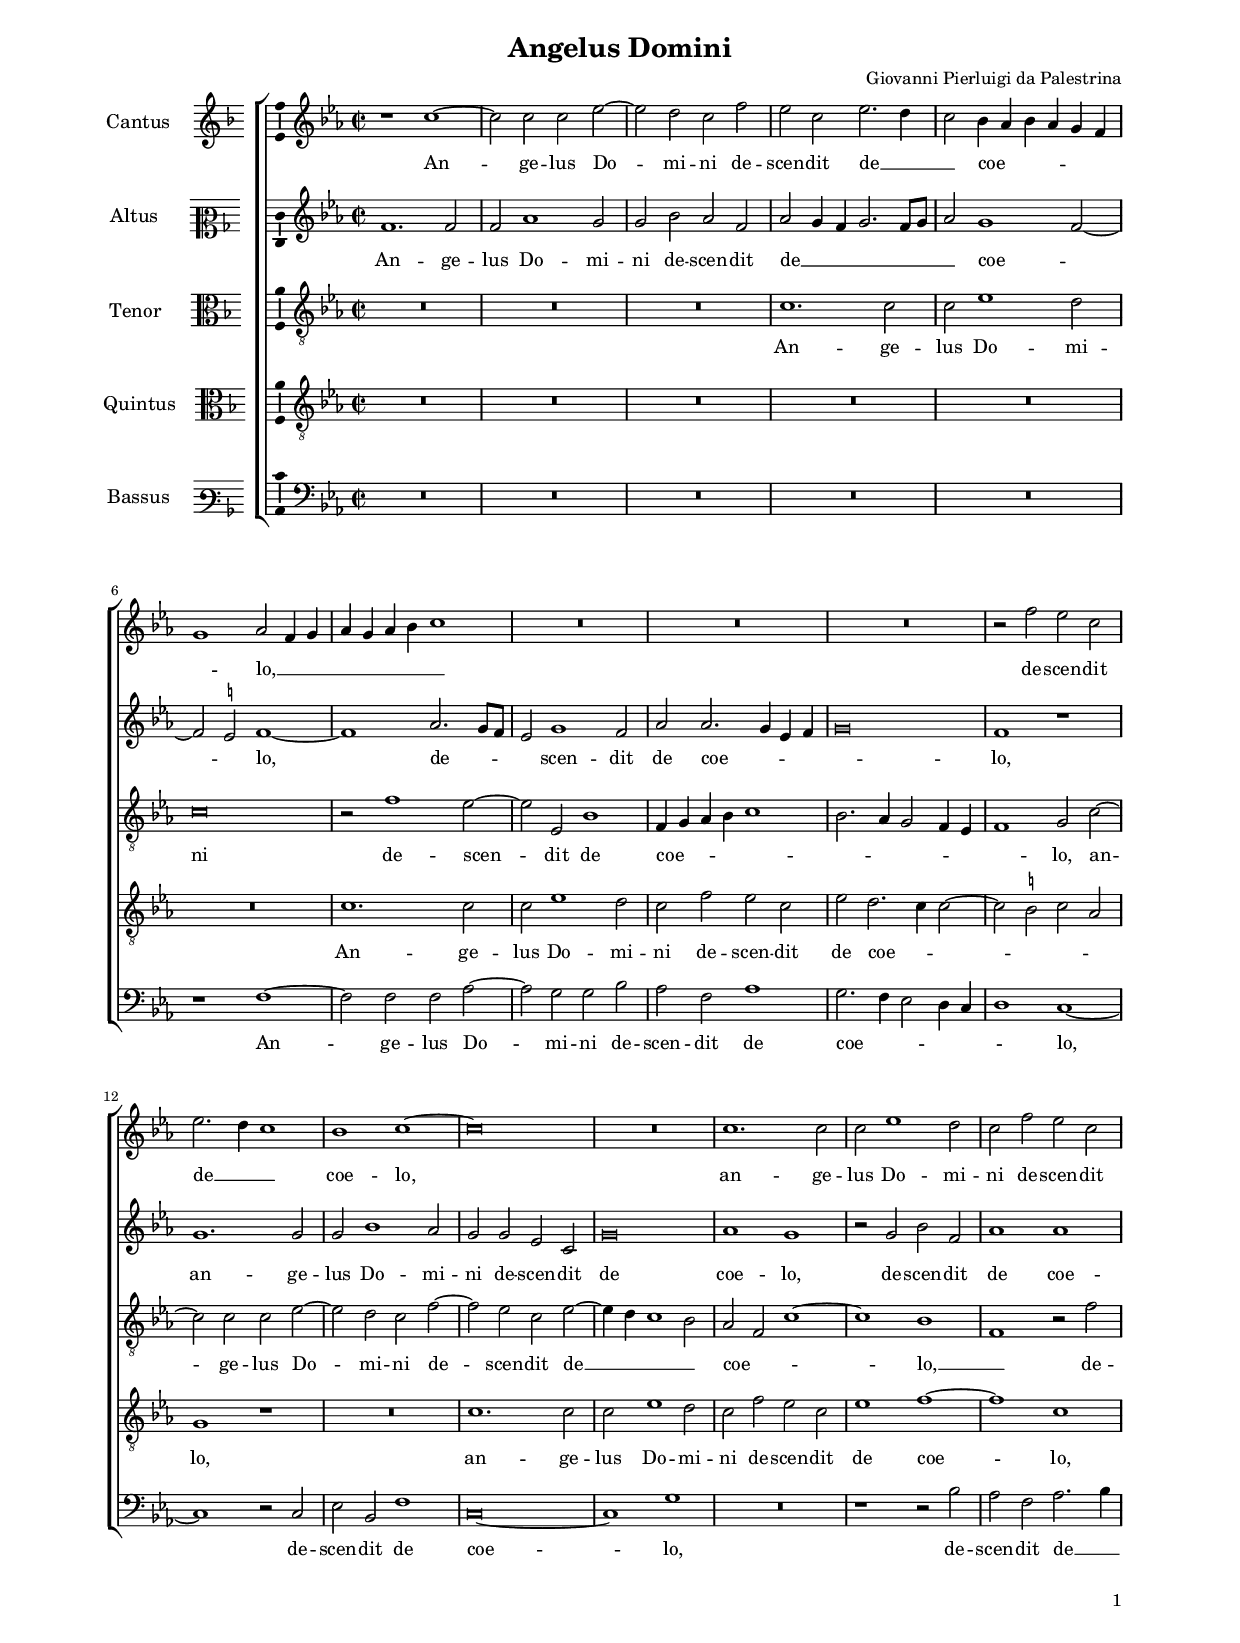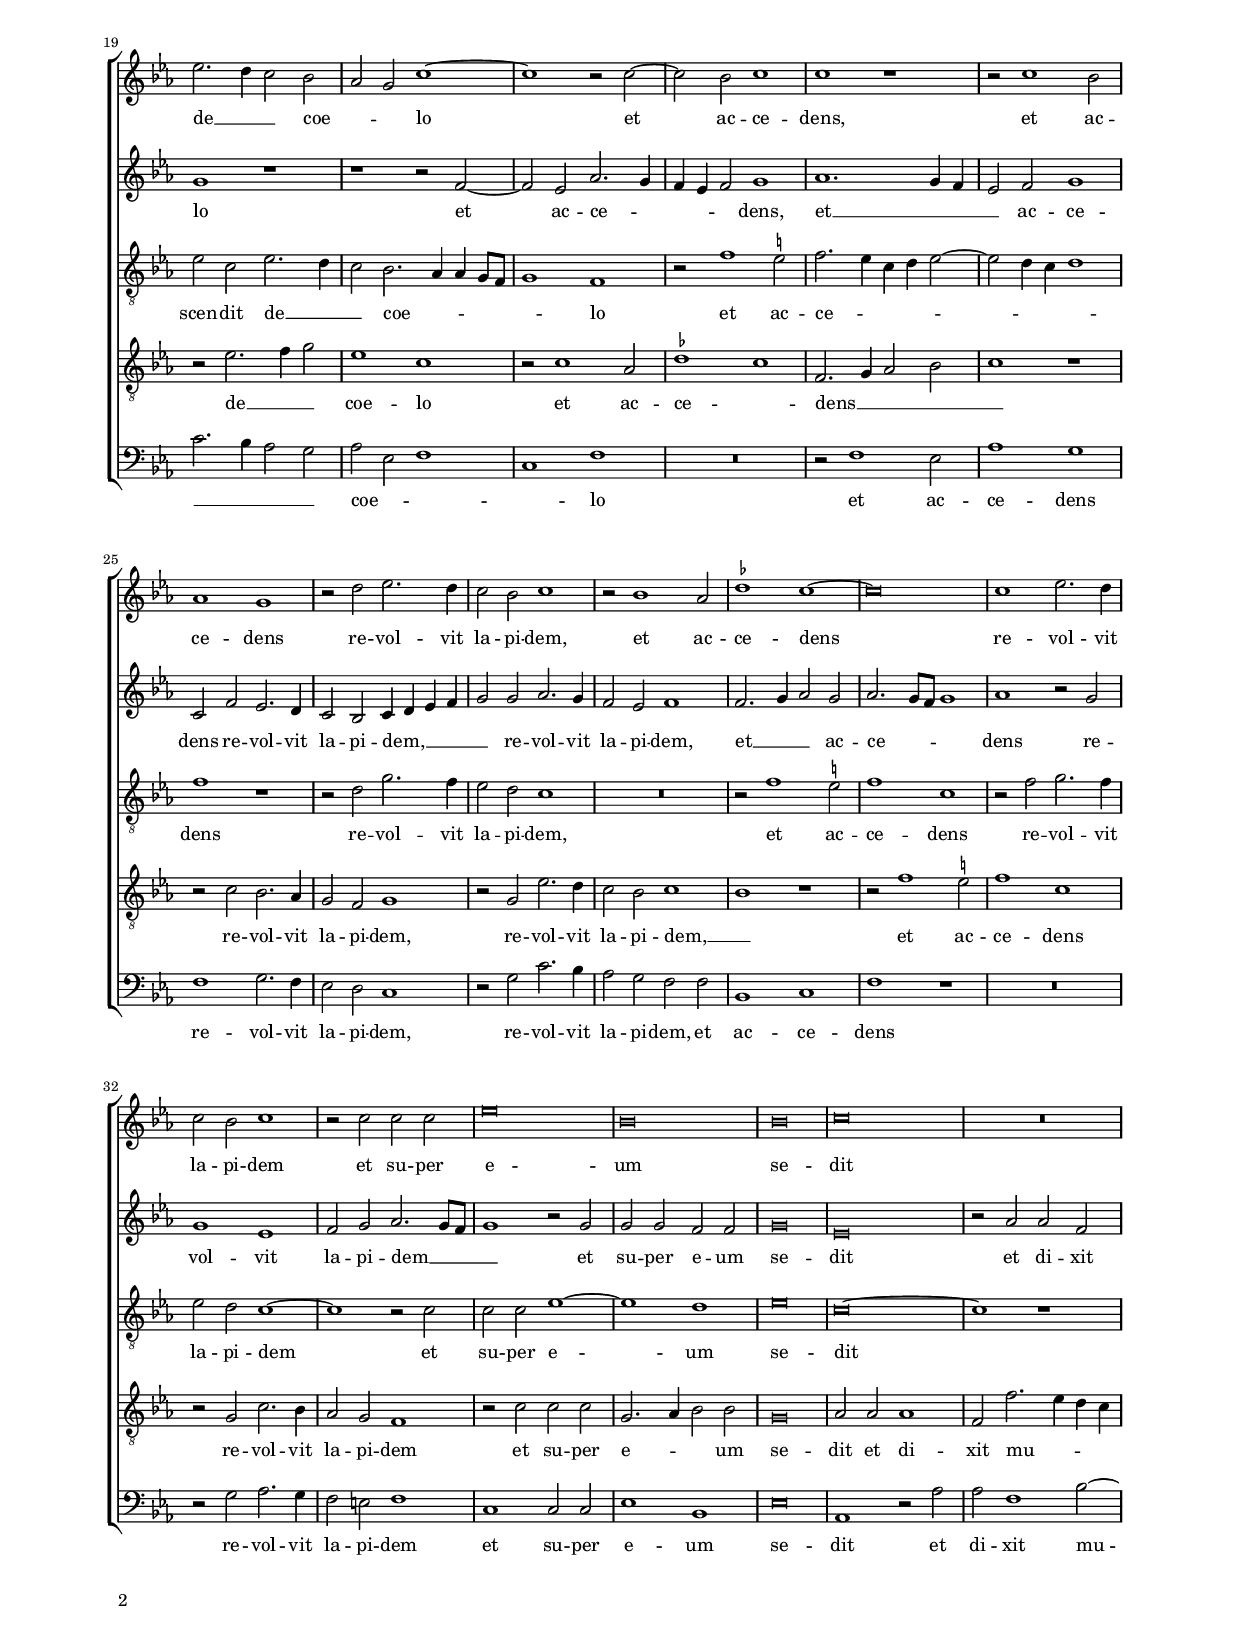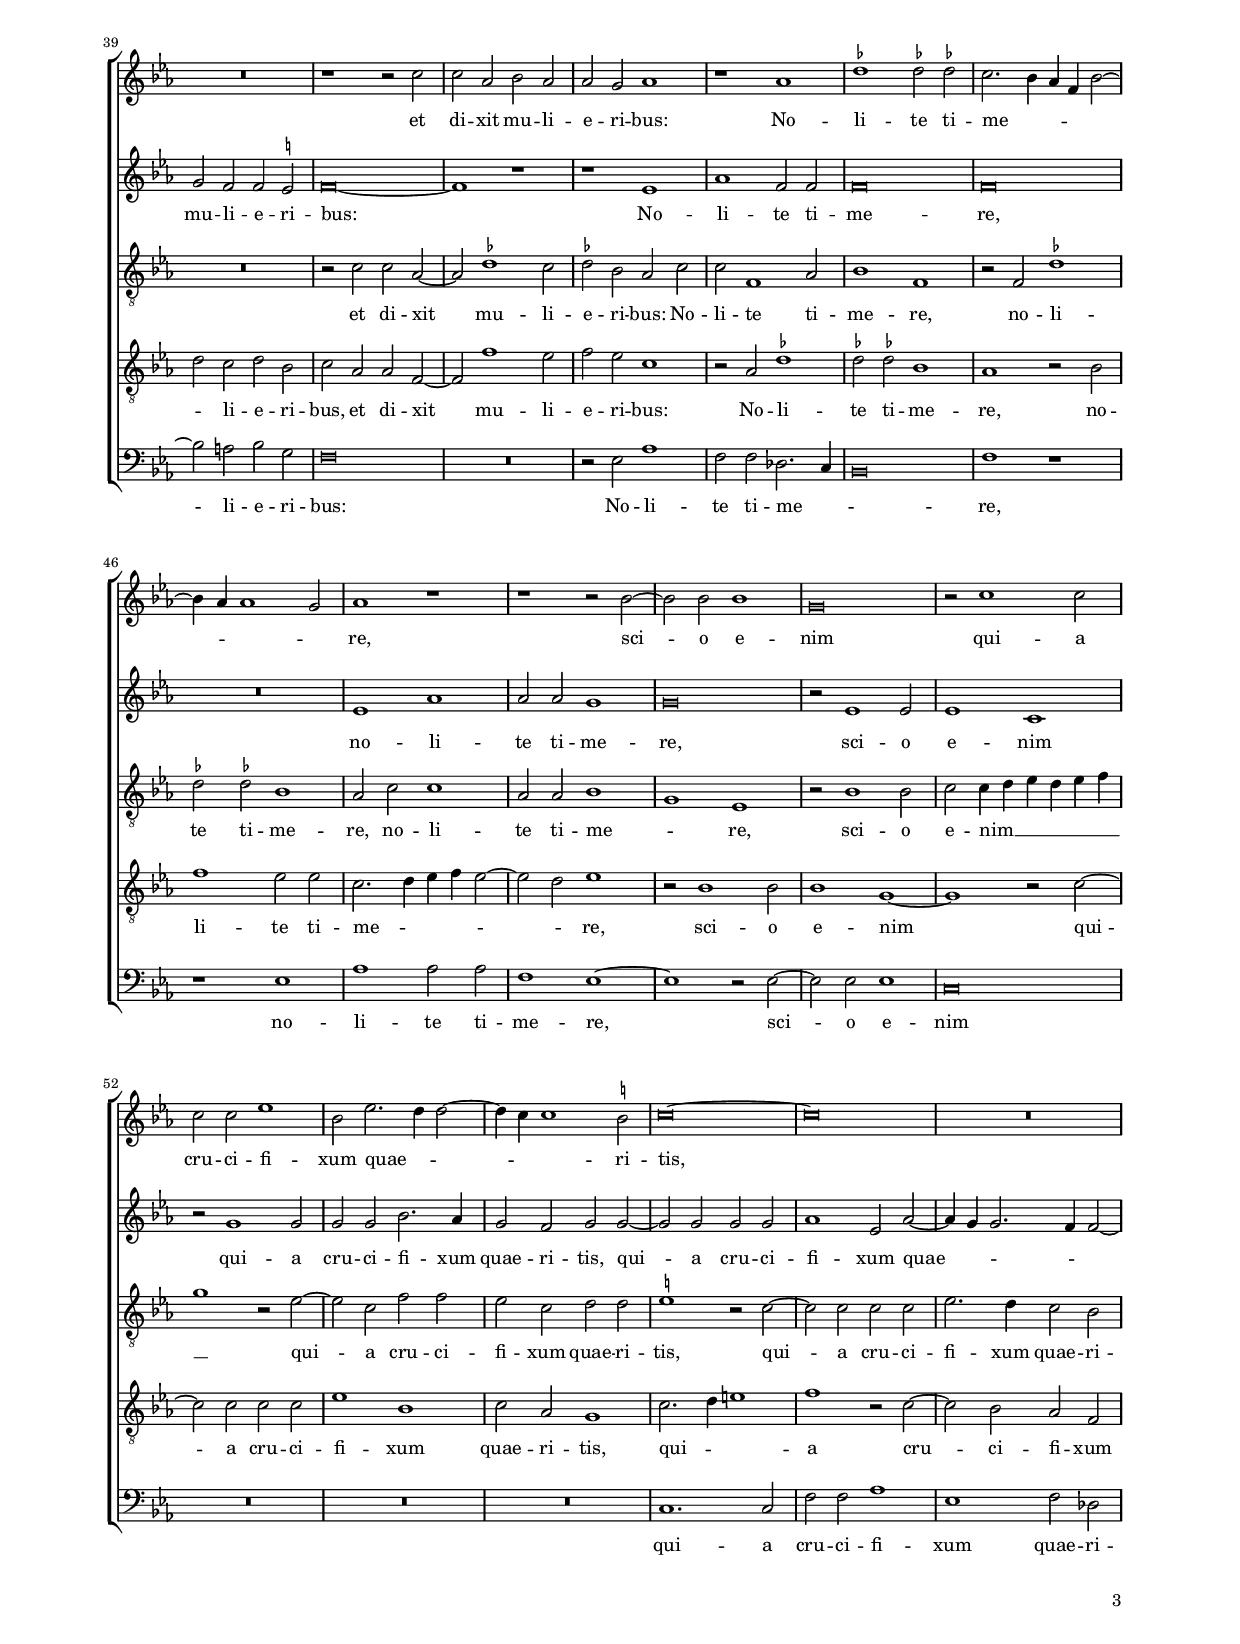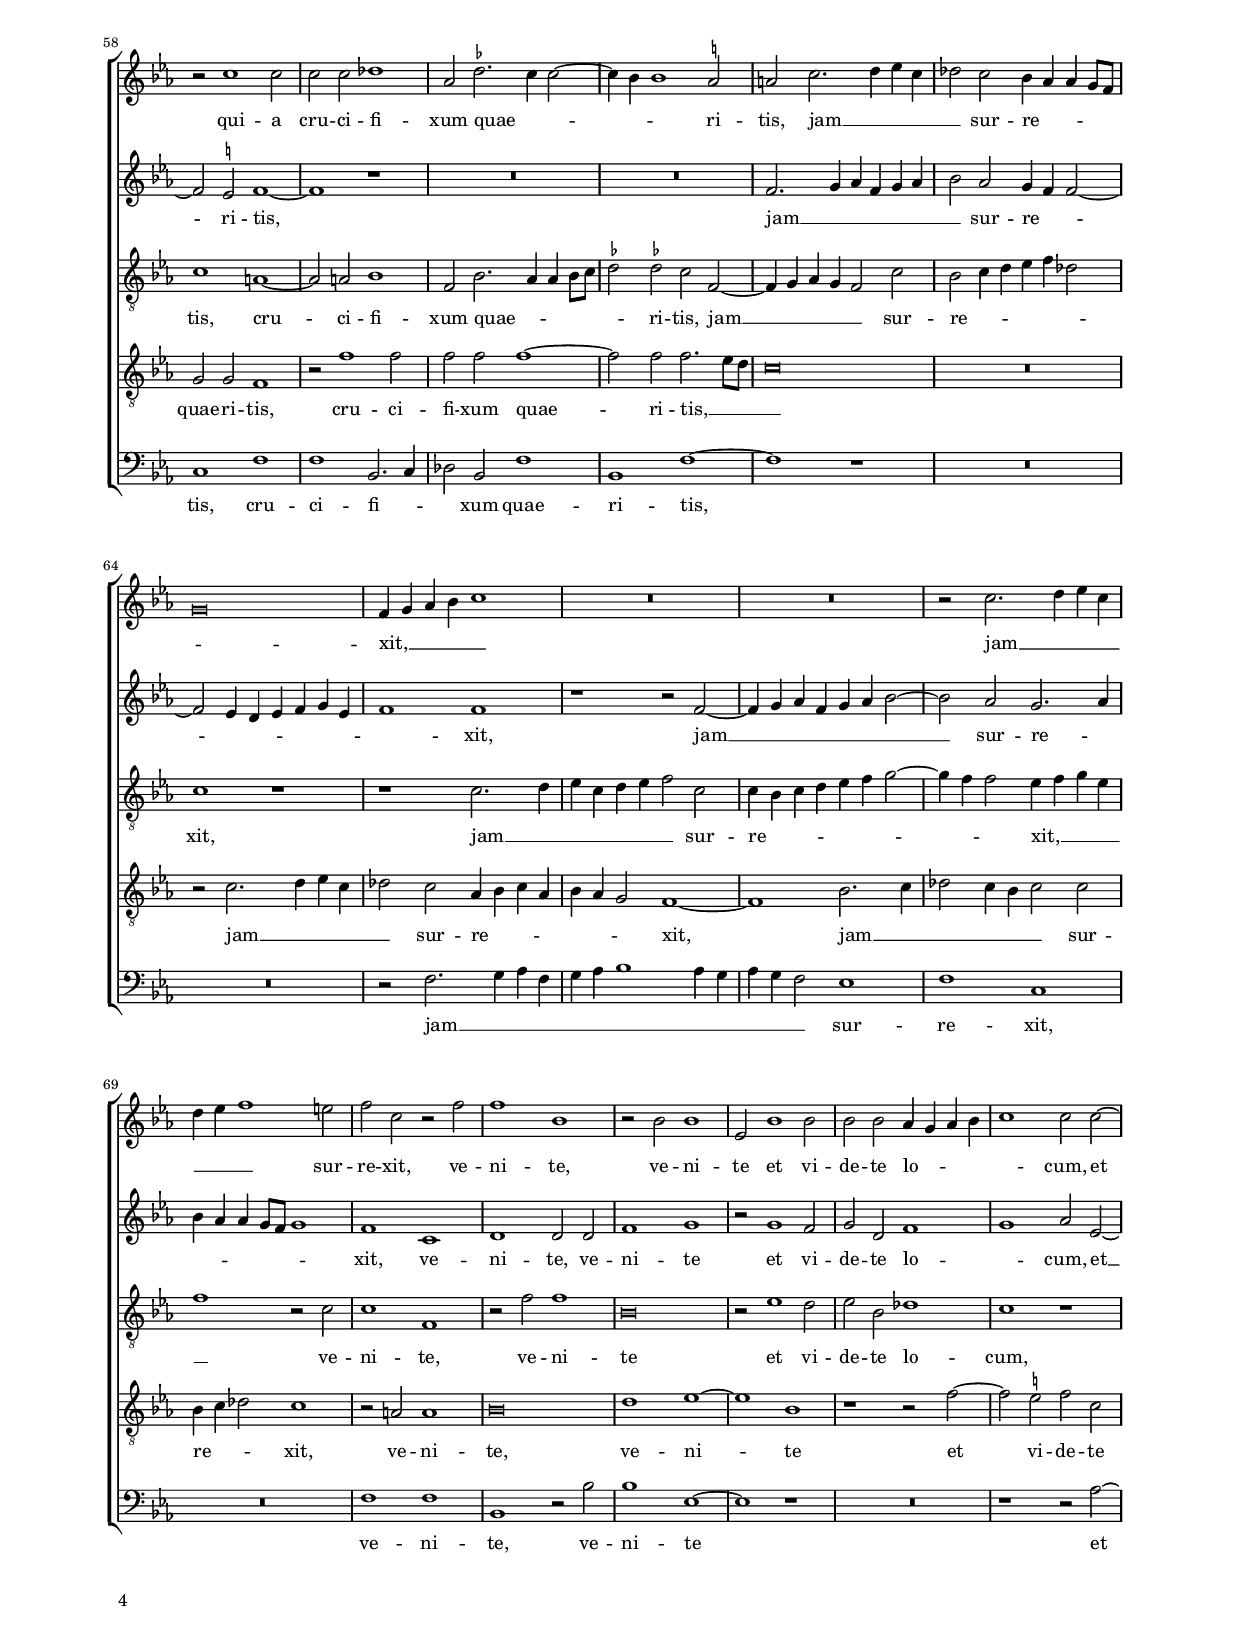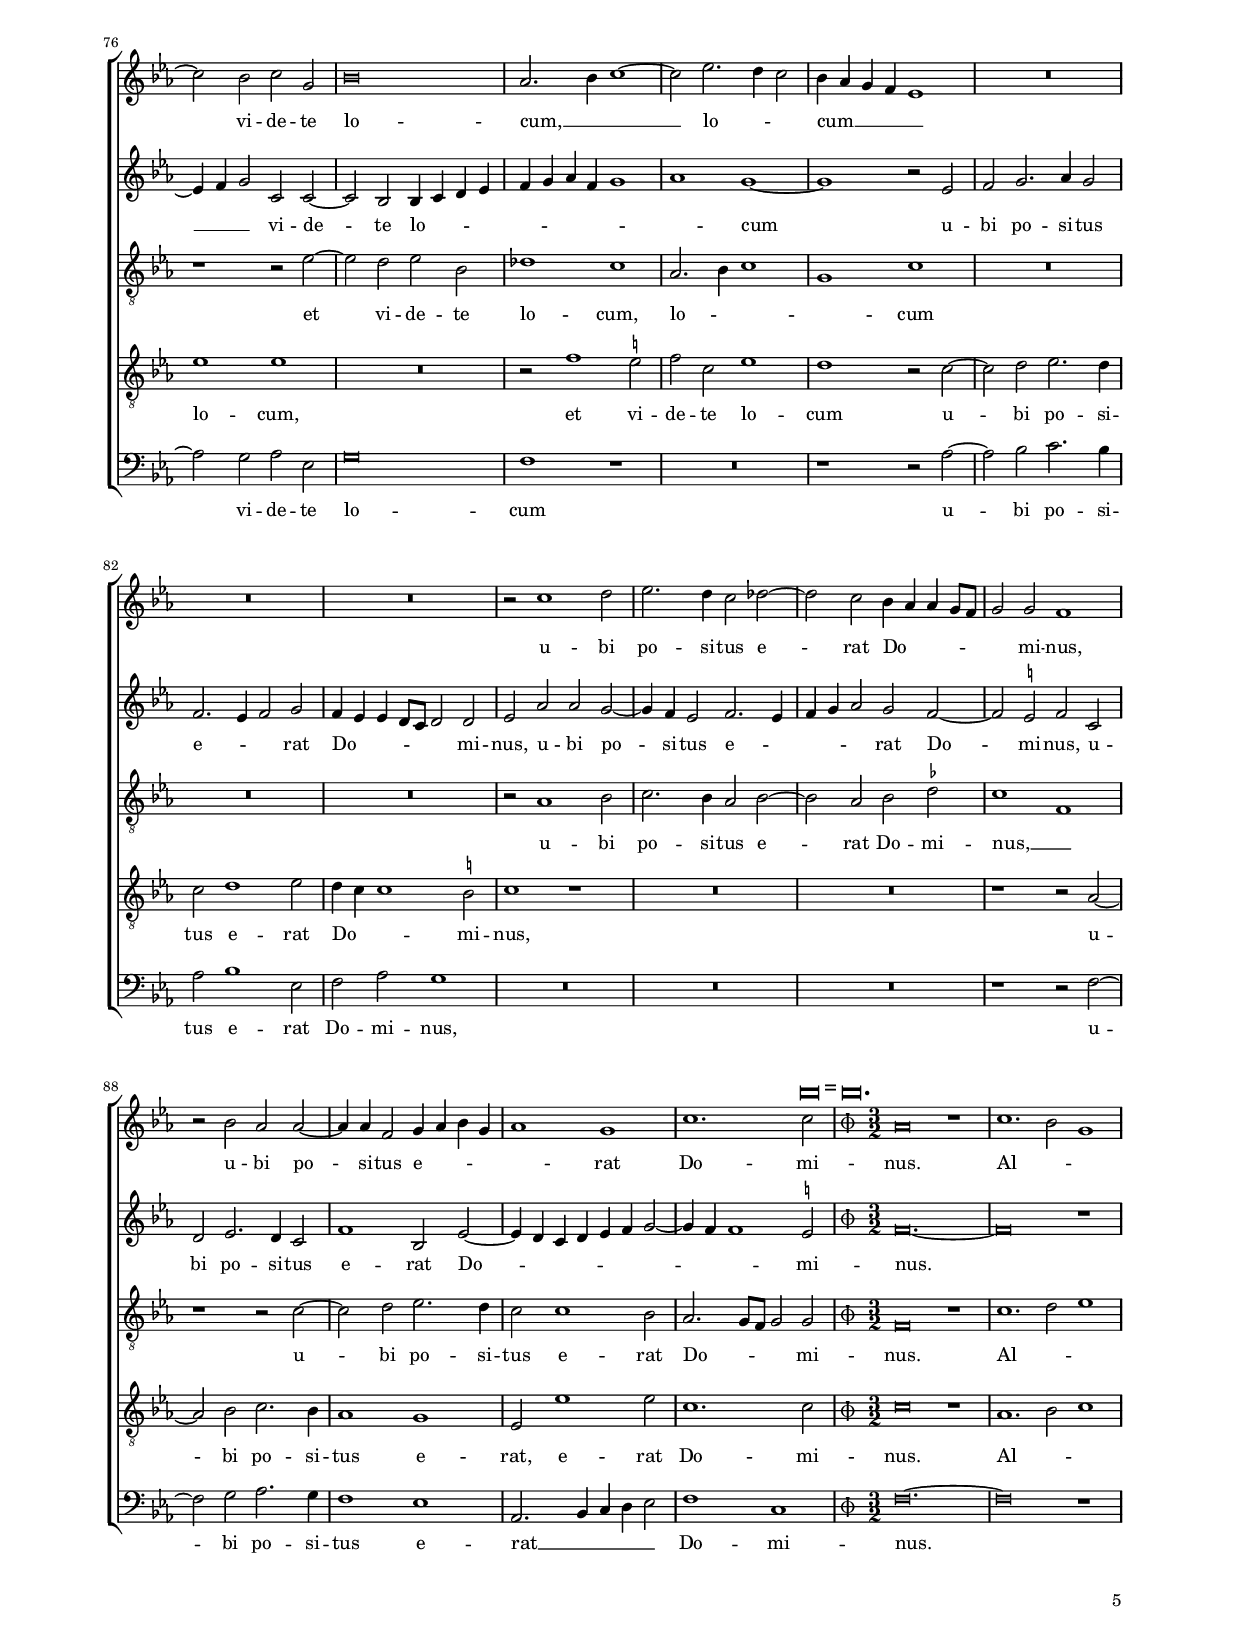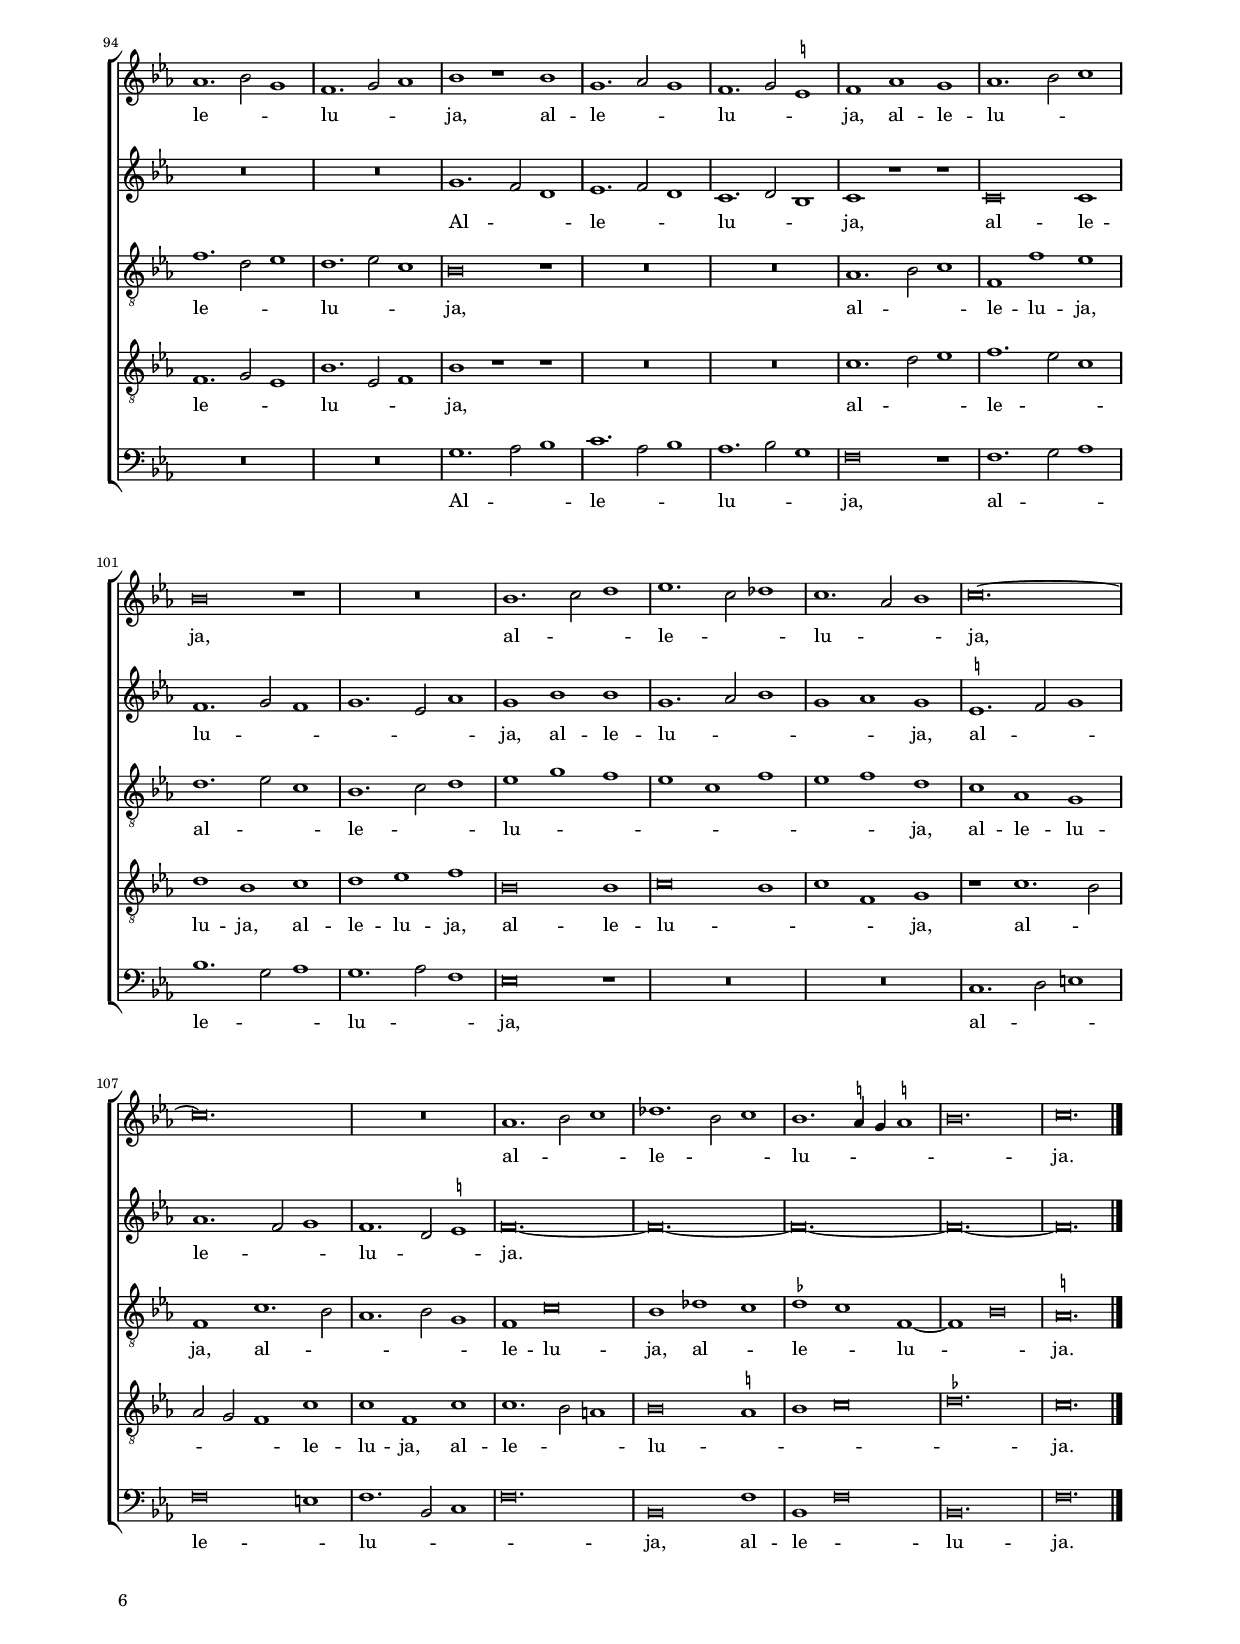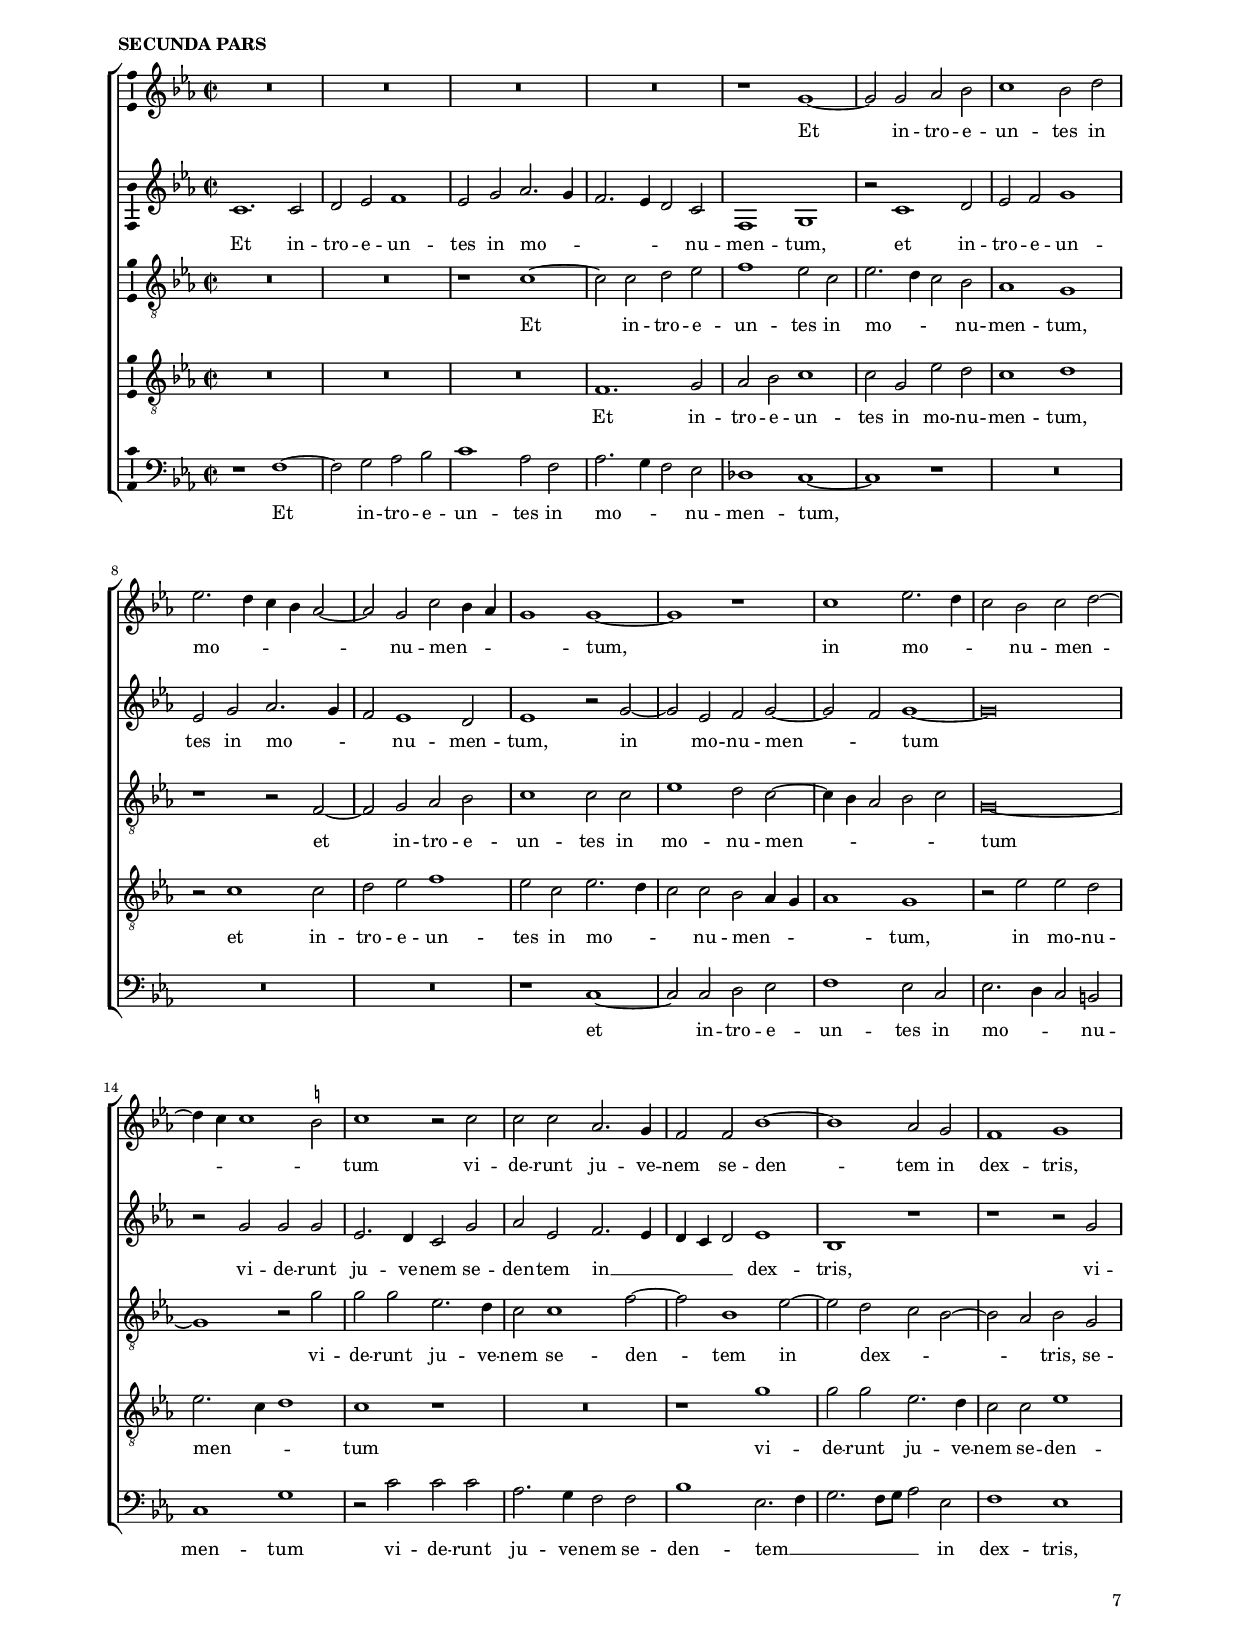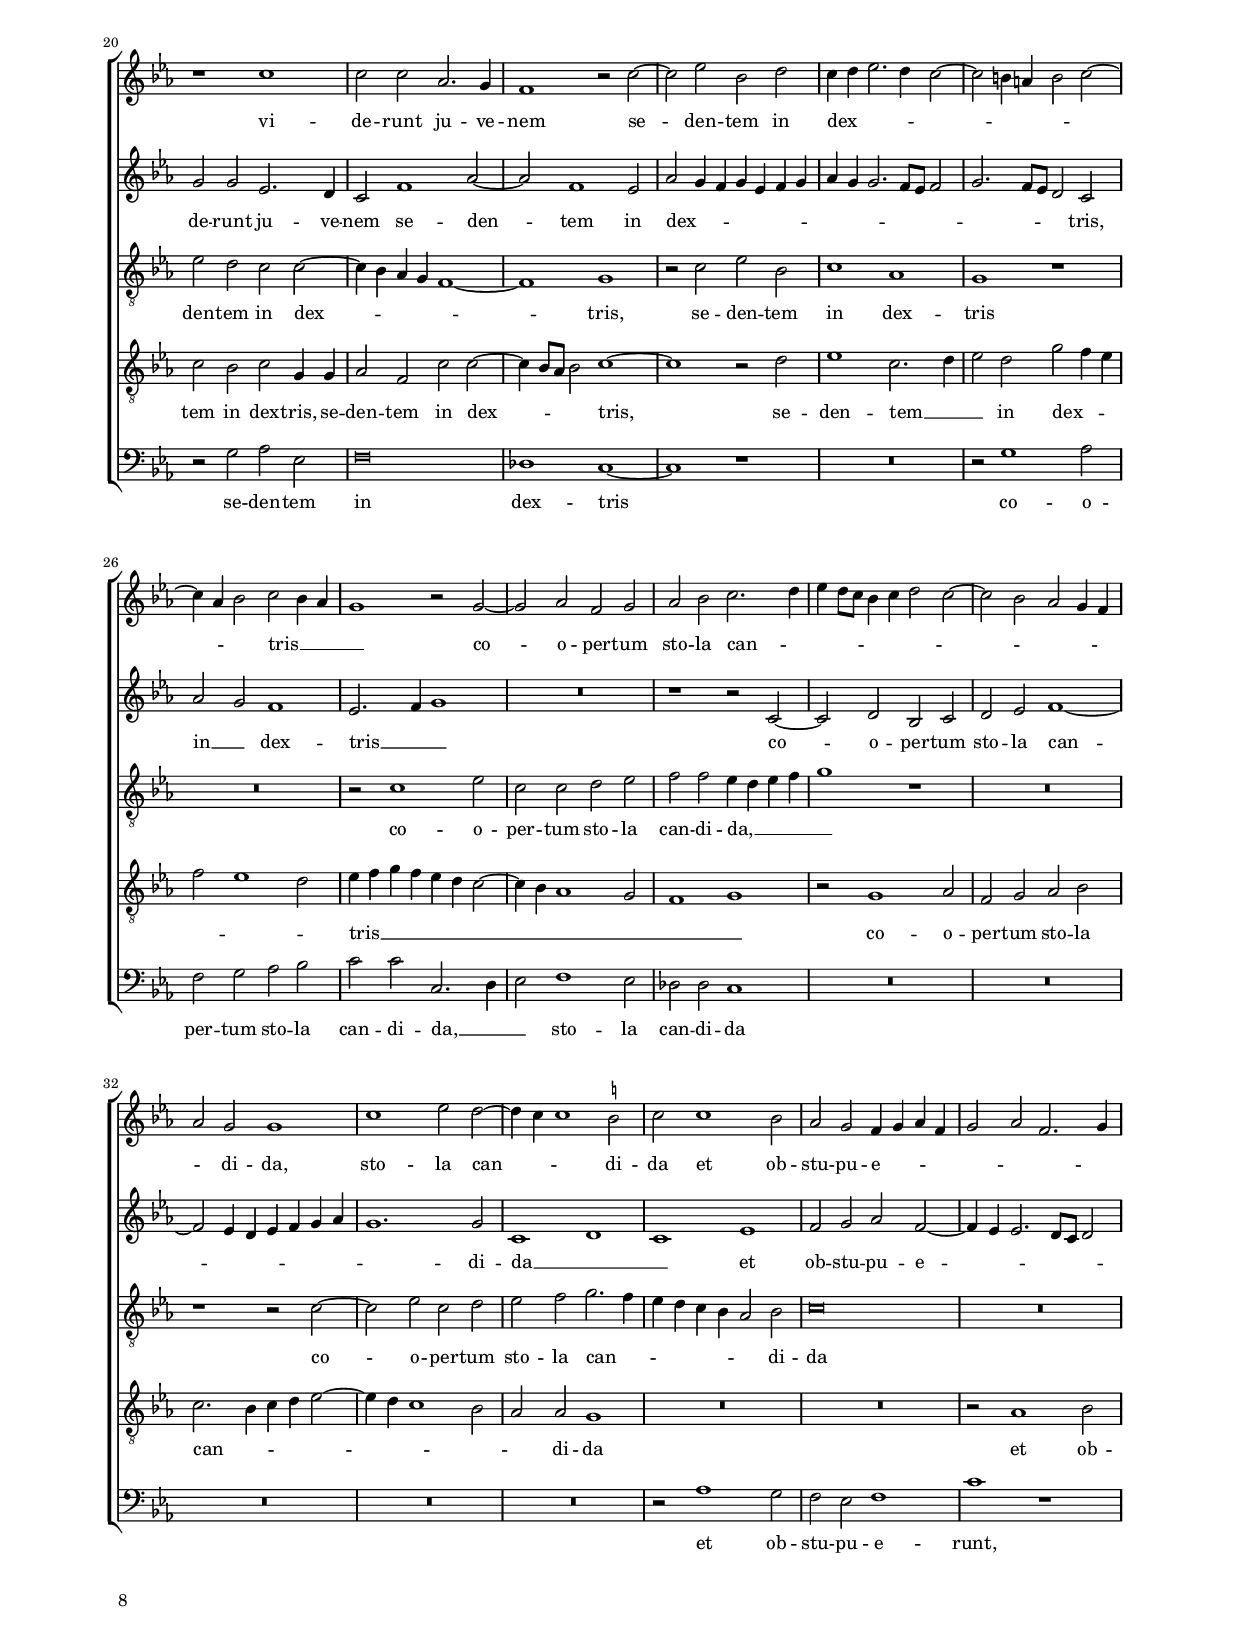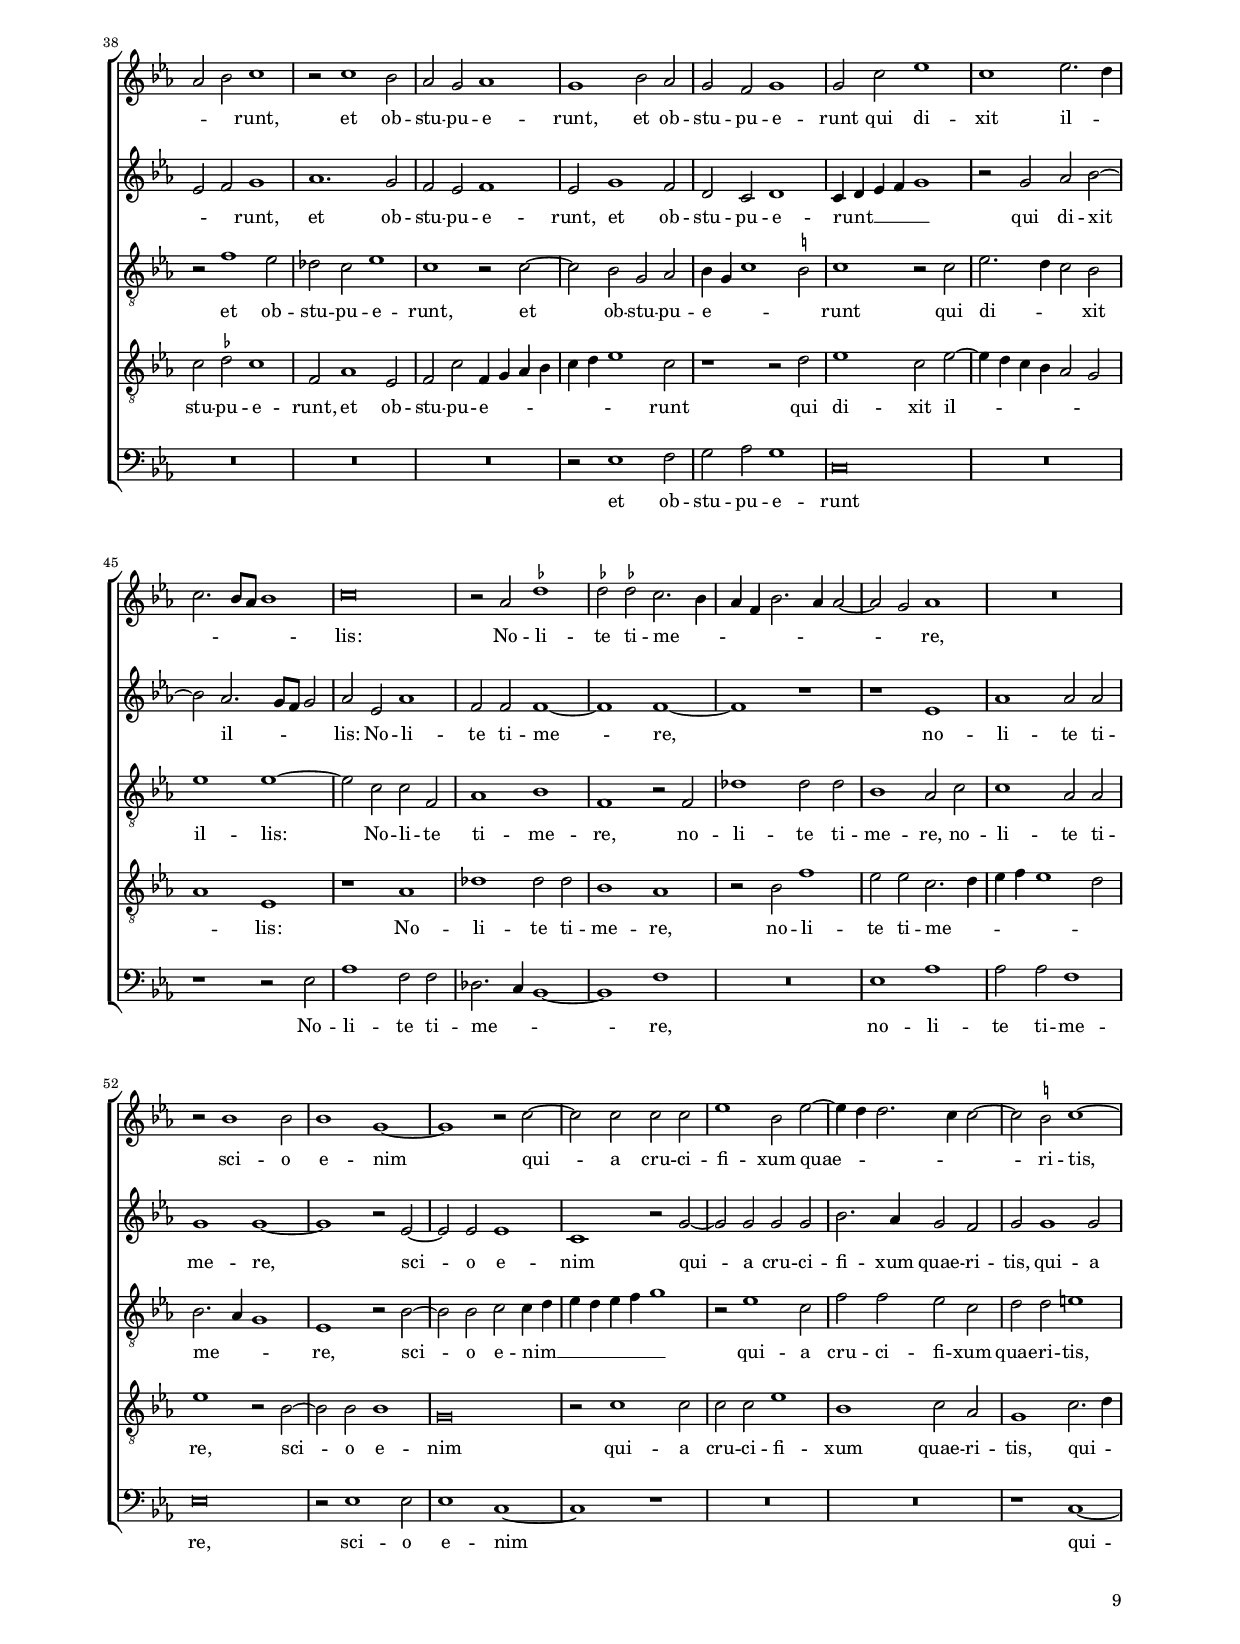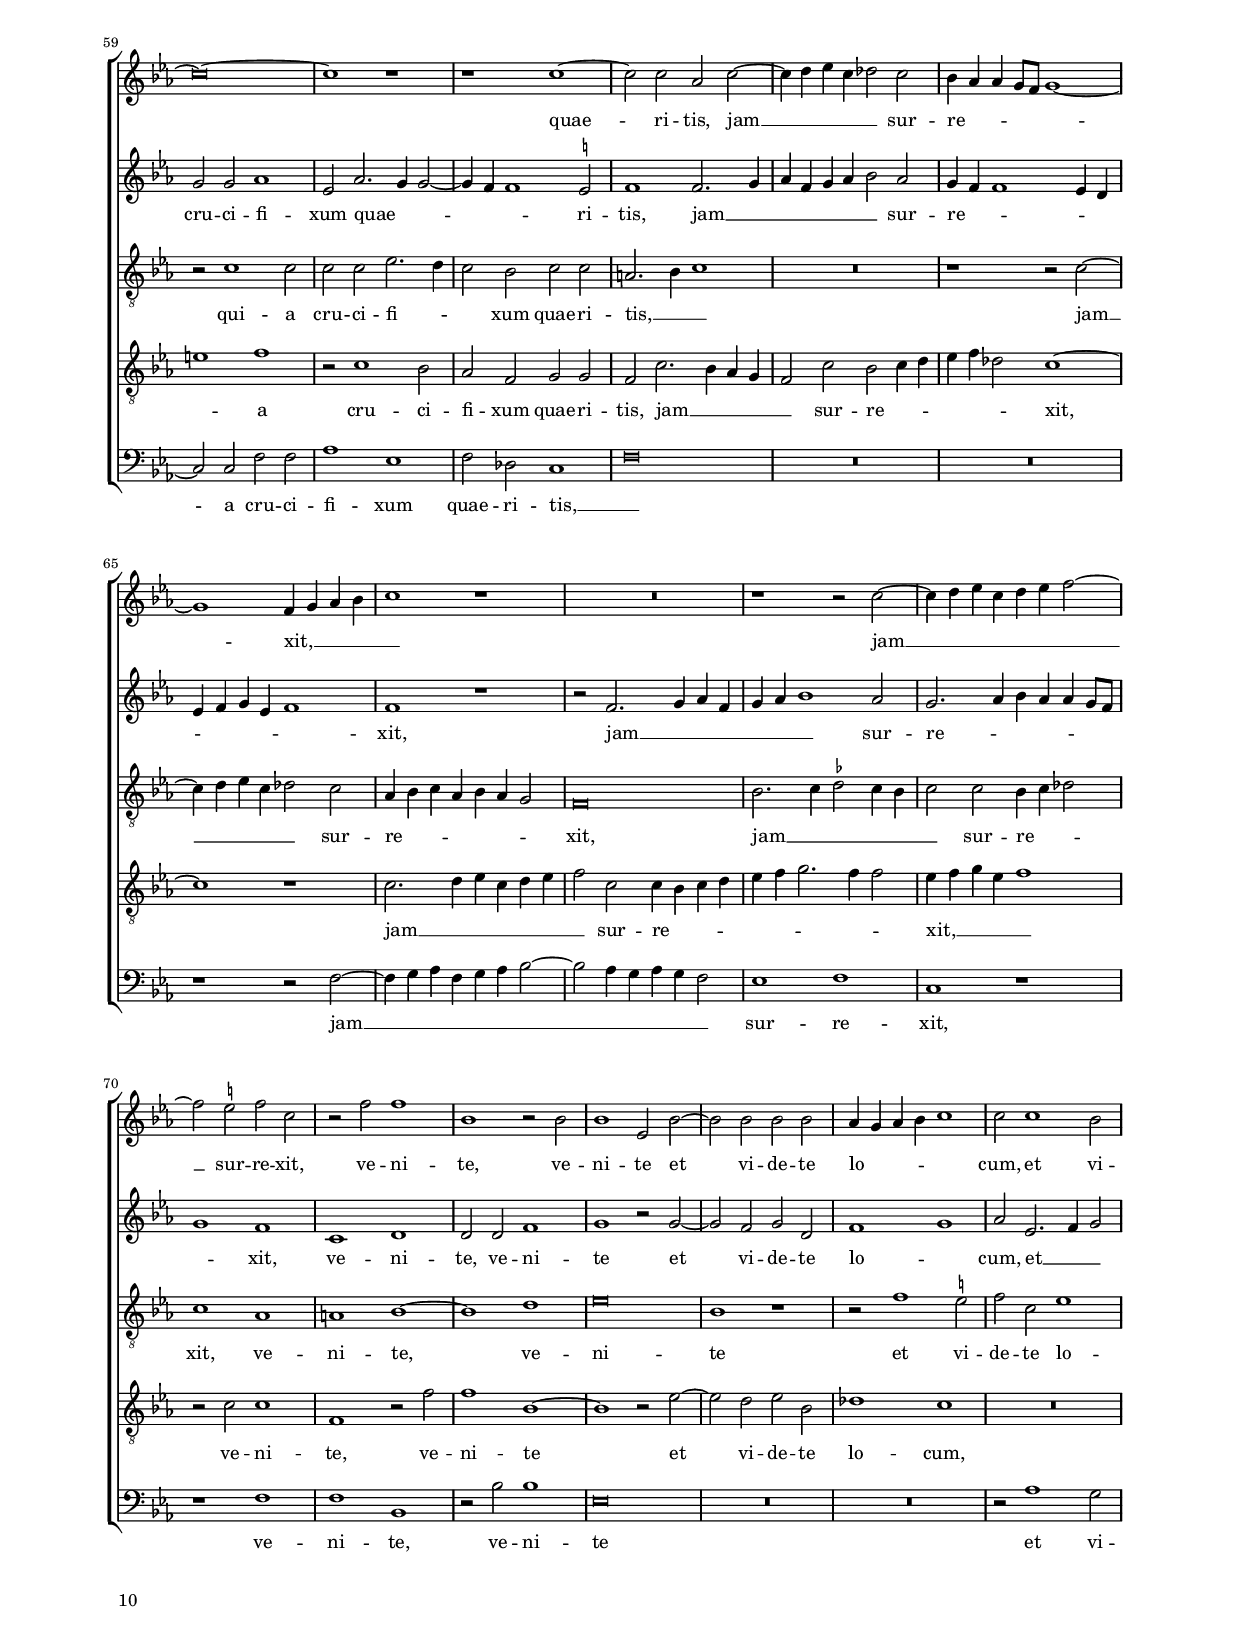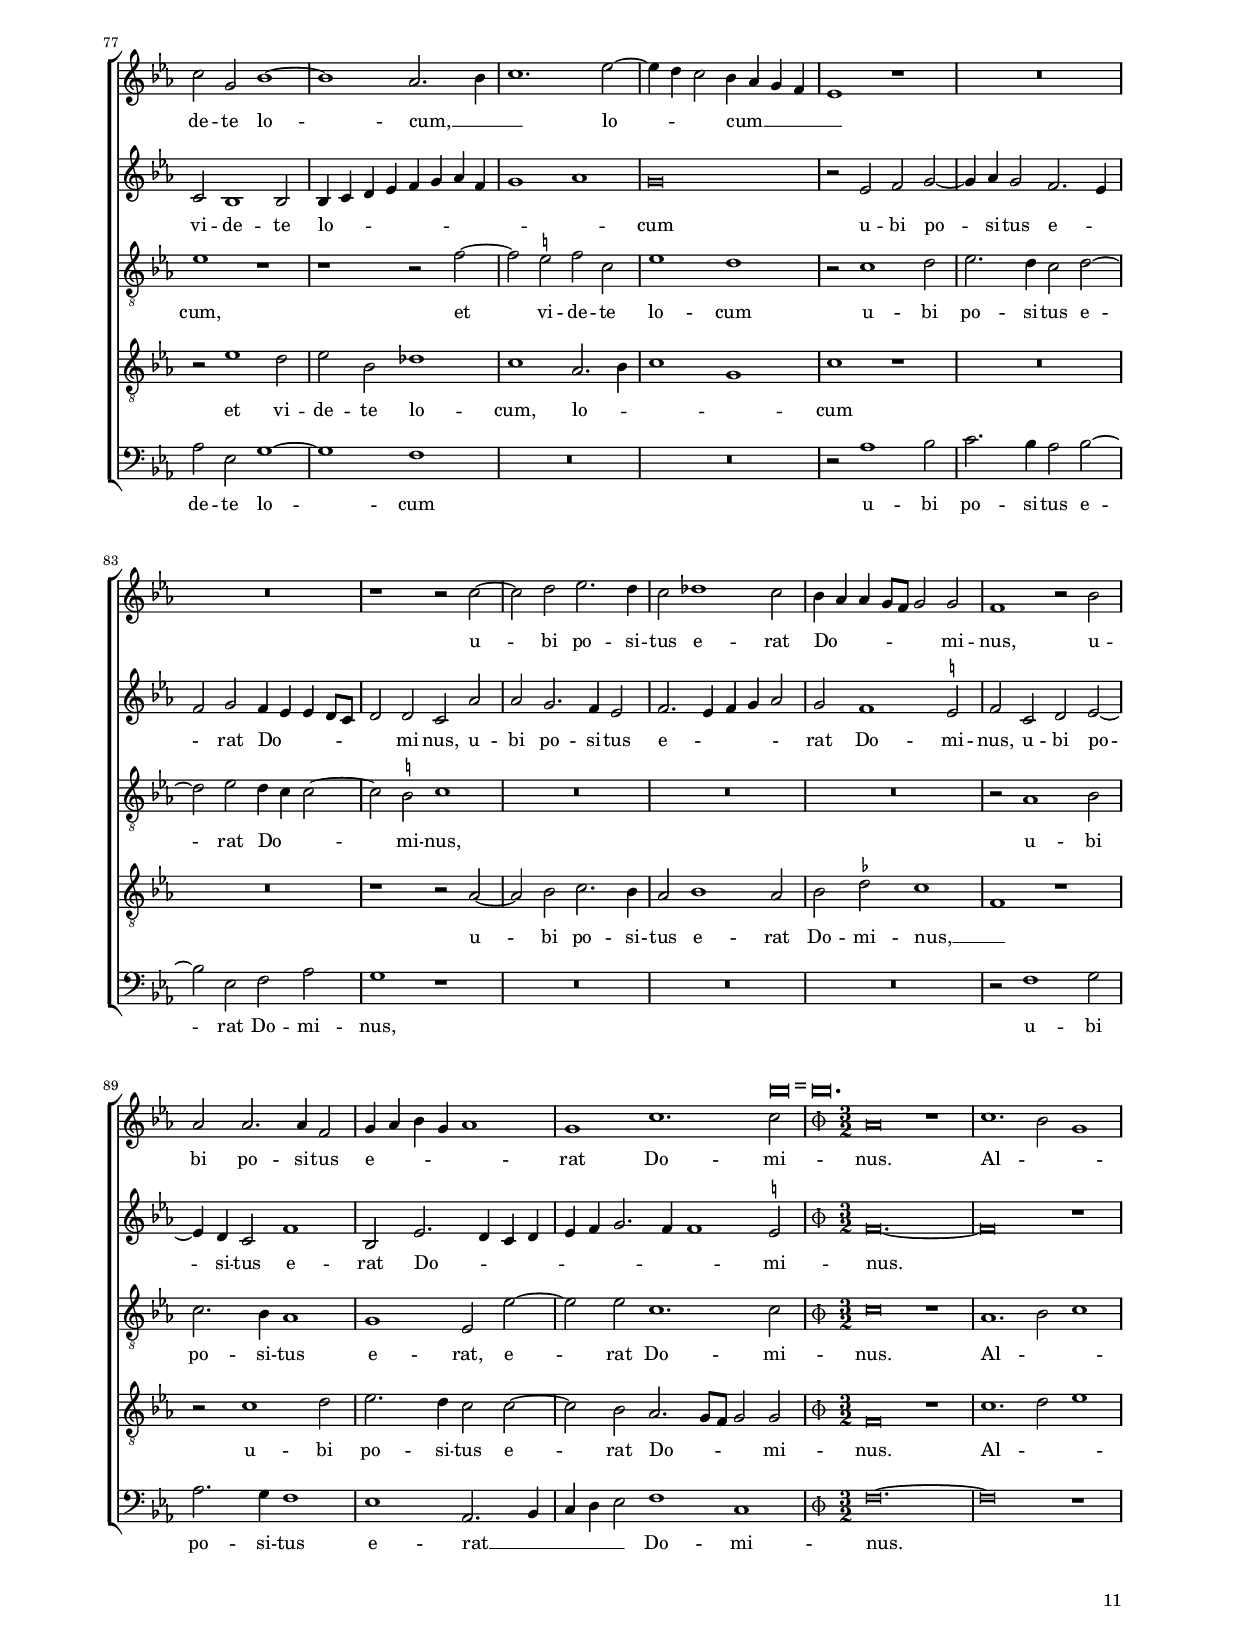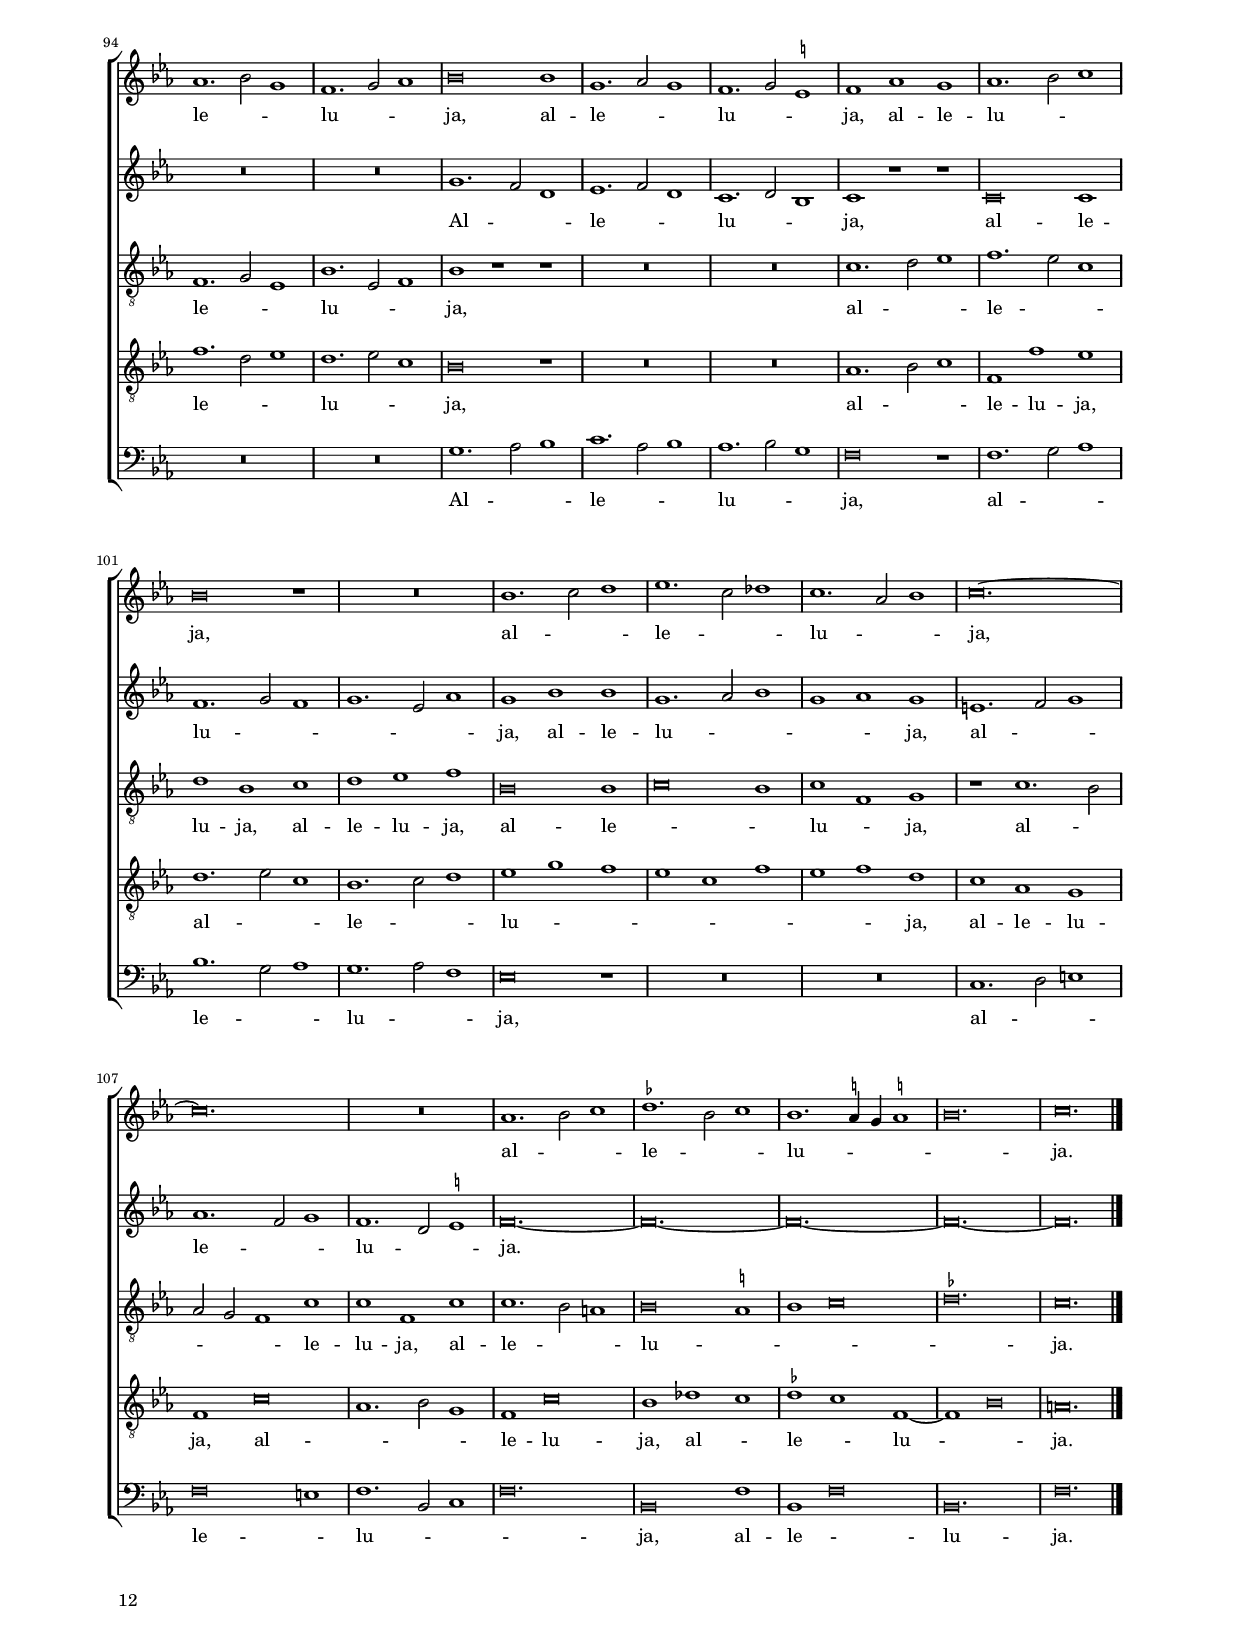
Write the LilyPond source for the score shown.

\header
{
  title="Angelus Domini"
  composer="Giovanni Pierluigi da Palestrina"
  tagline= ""
}

\version "2.20.0"
\language "deutsch"
#(set-global-staff-size 15)
% #(set-default-paper-size "letter")
#(ly:set-option 'point-and-click #f)

	
	ficta = { \once \set suggestAccidentals = ##t }
	
	forget = #(define-music-function (music) (ly:music?) #{
		\accidentalStyle forget
		$music
		\accidentalStyle default
		#})
	
	m = \melisma
	me = \melismaEnd


\paper
	{
	top-margin = 1.8 \cm
	bottom-margin = 1.2 \cm
	left-margin = 2 \cm
	right-margin = 2 \cm
	ragged-bottom = ##f
	ragged-last-bottom = ##t
	print-page-number = ##f
	score-system-spacing = #'((basic-distance . 16) (minimum-distance . 14) (padding . 5) (strechability . 150))
	system-system-spacing = #'((basic-distance . 16) (minimum-distance . 14) (padding . 5) (strechability . 150))
    oddFooterMarkup=\markup   \fill-line { "" \fromproperty #'page:page-number-string }
    evenFooterMarkup=\markup  \fill-line { \fromproperty #'page:page-number-string "" }
    last-bottom-spacing = #'((basic-distance . 12) (minimum-distance . 7) (padding . 4))
	systems-per-page = 3
    page-count = 12
%	min-systems-per-page = 3
	}

global = {
	\key f \major
	\time 2/2 \set Score.measureLength = #(ly:make-moment 2/1)
        \skip 1*182
        \mark \markup { \override #'(style . baroque) { \note  #"breve" #1 = \note #"breve." #1 } }
        \time 3/4 \once \override Score.TimeSignature.style = #'mensural \set Score.measureLength = #(ly:make-moment 1/32) s32 \bar ""
        \time 3/2 \set Score.measureLength = #(ly:make-moment 3/1)
        \set Score.currentBarNumber = #92
        \newSpacingSection
        \skip 1*66 \bar "|."
	}
	

incipitcantus = \markup { \score {
	{
	\set Staff.instrumentName = \markup { \fontsize #1 "Cantus" }
	\key f \major
	\clef violin
	s4 \bar ""
	}
	\layout  {
	raggedright = ##t
	indent = 1.8 \cm
	line-width = 2.5 \cm
	\context { \Staff \remove Time_signature_engraver }
	\override Staff.Clef.Y-extent = #'(0 . 0)
	}} \hspace #1 }
      
      
incipitaltus = \markup { \score {
	{
	\set Staff.instrumentName = \markup { \fontsize #1 "Altus" }
	\key f \major
	\clef mezzosoprano
	s4 \bar ""
	}
	\layout  {
	raggedright = ##t
	indent = 1.8 \cm
	line-width = 2.5 \cm
	\context { \Staff \remove Time_signature_engraver }
	\override Staff.Clef.Y-extent = #'(0 . 0)
	}} \hspace #1 }


incipittenor = \markup { \score {
	{
	\set Staff.instrumentName = \markup { \fontsize #1 "Tenor" }
	\key f \major
	\clef alto
	s4 \bar ""
	}
	\layout  {
	raggedright = ##t
	indent = 1.8 \cm
	line-width = 2.5 \cm
	\context { \Staff \remove Time_signature_engraver }
	\override Staff.Clef.Y-extent = #'(0 . 0)
	}} \hspace #1 }
      
      
incipitquintus = \markup { \score {
	{
	\set Staff.instrumentName = \markup { \fontsize #1 "Quintus" }
	\key f \major
	\clef alto
	s4 \bar ""
	}
	\layout  {
	raggedright = ##t
	indent = 1.8 \cm
	line-width = 2.5 \cm
	\context { \Staff \remove Time_signature_engraver }
	\override Staff.Clef.Y-extent = #'(0 . 0)
	}} \hspace #1 }
      
      
incipitbassus = \markup { \score {
	{
	\set Staff.instrumentName = \markup { \fontsize #1 "Bassus" }
	\key f \major
	\clef varbaritone
	s4 \bar ""
	}
	\layout  {
	raggedright = ##t
	indent = 1.8 \cm
	line-width = 2.5 \cm
	\context { \Staff \remove Time_signature_engraver }
	\override Staff.Clef.Y-extent = #'(0 . 0)
	}} \hspace #1 }


cantus =  \relative c''
	{
	r1 d~
	d2 d d f~
	f2 e d g
	f2 d f2. e4
%5
	d2 c4 b c b a g |
	a1 b2 g4 a
	b4 a b c d1
	R\breve
	R\breve
%10
	R\breve |
	r2 g f d
	f2. e4 d1
	c1 d~
	d\breve
%15
	R\breve |
	d1. d2
	d2 f1 e2
	d2 g f d
	f2. e4 d2 c
%20
	b2 a d1~ |
	d1 r2 d~
	d2 c d1
	d1 r
	r2 d1 c2
%25
	b1 a |
	r2 e' f2. e4
	d2 c d1
	r2 c1 b2
	\ficta es1 d~
%30
	d\breve |
	d1 f2. e4
	d2 c d1
	r2 d d d
	f\breve
%35
	c\breve |
	c\breve
	d\breve
	R\breve
	R\breve
%40
	r1 r2 d |
	d2 b c b
	b2 a b1
	r1 b
	\ficta es1 \ficta es!2 \ficta es!
%45
	d2. c4 b g c2~ |
	c4 b b1 a2
	b1 r
	r1 r2 c~
	c2 c c1
%50
	a\breve |
	r2 d1 d2
	d2 d f1
	c2 f2. e4 e2~
	e4 d d1 \ficta cis2
%55
	d\breve~ |
	d\breve
	R\breve
	r2 d1 d2
	d2 d es1
%60
	b2 \ficta es2. d4 d2~ |
	d4 c c1 \ficta h2
	h2 d2. e4 f d
	es2 d c4 b b a8 g
	a\breve
%65
	g4 a b c d1 |
	R\breve
	R\breve
	r2 d2. e4 f d
	e4 f g1 fis2
%70
	g2 d r g |
	g1 c,
	r2 c c1
	f,2 c'1 c2
	c2 c b4 a b c
%75
	d1 d2 d~ |
	d2 c d a
	c\breve
	b2. c4 d1~
	d2 f2. e4 d2
%80
	c4 b a g f1 |
	R\breve
	R\breve
	R\breve
	r2 d'1 e2
%85
	f2. e4 d2 es2~ |
	es2 d c4 b b a8 g
	a2 a g1
	r2 c b b~
	b4 b g2 a4 b c a
%90
	b1 a |
	d1. d2
% Triple time
	s32 b\breve r1
	d1. c2 a1
	b1. c2 a1
%95
	g1. a2 b1 |
	c1 r c
	a1. b2 a1
	g1. a2 \ficta fis1
	g1 b a
%100
	b1. c2 d1 |
	c\breve r1
	R\breve.
	c1. d2 e1
	f1. d2 es1
%105
	d1. b2 c1 |
	d\breve.~
	d\breve.
	R\breve.
	b1. c2 d1
%110
	es1. c2 d1 |
	c1. \ficta h4 a \ficta h!1
	c\breve.
	d\breve. |
	}


altus =  \relative c'
        {
	g'1. g2
	g2 b1 a2
	a2 c b g
	b2 a4 g a2. g8 a
%5
	b2 a1 g2~ |
	g2 \ficta fis g1~
	g1 b2. a8 g
	f2 a1 g2
	b2 b2. a4 f g
%10
	a\breve |
	g1 r
	a1. a2
	a2 c1 b2
	a2 a f d
%15
	a'\breve |
	b1 a
	r2 a c g
	b1 b
	a1 r
%20
	r1 r2 g~ |
	g2 f b2. a4
	g4 f g2 a1
	b1. a4 g
	f2 g a1
%25
	d,2 g f2. e4 |
	d2 c d4 e f g
	a2 a b2. a4
	g2 f g1
	g2. a4 b2 a
%30
	b2. a8 g a1 |
	b1 r2 a
	a1 f
	g2 a b2. a8 g
	a1 r2 a
%35
	a2 a g g |
	a\breve
	f\breve
	r2 b b g
	a2 g g \ficta fis
%40
	g\breve~ |
	g1 r
	r1 f
	b1 g2 g
	g\breve
%45
	g\breve |
	R\breve
	f1 b
	b2 b a1
	a\breve
%50
	r2 f1 f2 |
	f1 d
	r2 a'1 a2
	a2 a c2. b4
	a2 g a a~
%55
	a2 a a a |
	b1 f2 b~
	b4 a a2. g4 g2~
	g2 \ficta fis g1~
	g1 r
%60
	R\breve |
	R\breve
	g2. a4 b g a b
	c2 b a4 g g2~
	g2 f4 e f g a f
%65
	g1 g |
	r1 r2 g~
	g4 a b g a b c2~
	c2 b a2. b4
	c4 b b a8 g a1
%70
	g1 d |
	e1 e2 e
	g1 a
	r2 a1 g2
	a2 e g1
%75
	a1 b2 f~ |
	f4 g a2 d, d~
	d2 c c4 d e f
	g4 a b g a1
	b1 a~
%80
	a1 r2 f |
	g2 a2. b4 a2
	g2. f4 g2 a
	g4 f f e8 d e2 e
	f2 b b a~
%85
	a4 g f2 g2. f4 |
	g4 a b2 a g~
	g2 \ficta fis g d
	e2 f2. e4 d2
	g1 c,2 f~
%90
	f4 e d e f g a2~ |
	a4 g g1 \ficta fis2
% Triple time
	s32 g\breve.~
	g\breve r1
	R\breve.
%95
	R\breve. |
	a1. g2 e1
	f1. g2 e1
	d1. e2 c1
	d1 r r
%100
	d\breve d1 |
	g1. a2 g1
	a1. f2 b1
	a1 c c
	a1. b2 c1
%105
	a1 b a |
	\ficta fis1. g2 a1
	b1. g2 a1
	g1. e2 \ficta fis1
	g\breve.~
%110
	g\breve.~ |
	g\breve.~
	g\breve.~
	g\breve. |
	}


tenor =  \relative c'
	{
	R\breve
	R\breve
	R\breve
	d1. d2
%5
	d2 f1 e2 |
	d\breve
	r2 g1 f2~
	f2 f,2 c'1
	g4 a b c d1
%10
	c2. b4 a2 g4 f |
	g1 a2 d~
	d2 d d f~
	f2 e d g~
	g2 f d f~
%15
	f4 e d1 c2 |
	b2 g d'1~
	d1 c
	g1 r2 g'
	f2 d f2. e4
%20
	d2 c2. b4 b a8 g |
	a1 g
	r2 g'1 \ficta fis2
	g2. f4 d e f2~
	f2 e4 d e1
%25
	g1 r |
	r2 e a2. g4
	f2 e d1
	R\breve
	r2 g1 \ficta fis2
%30
	g1 d |
	r2 g a2. g4
	f2 e d1~
	d1 r2 d
	d2 d f1~
%35
	f1 e |
	f\breve
	d\breve~
	d1 r
	R\breve
%40
	r2 d d b~ |
	b2 \ficta es1 d2
	\ficta es2 c b d
	d2 g,1 b2
	c1 g
%45
	r2 g \ficta es'1 |
	\ficta es2 \ficta es! c1
	b2 d d1
	b2 b c1
	a1 f
%50
	r2 c'1 c2 |
	d2 d4 e f e f g
	a1 r2 f~
	f2 d g g
	f2 d e e
%55
	\ficta fis1 r2 d~ |
	d2 d d d
	f2. e4 d2 c
	d1 h~
	h2 h c1
%60
	g2 c2. b4 b c8 d |
	\ficta es2 \ficta es! d g,~
	g4 a b a g2 d'
	c2 d4 e f g es2
	d1 r
%65
	r1 d2. e4 |
	f4 d e f g2 d
	d4 c d e f g a2~
	a4 g g2 f4 g a f
	g1 r2 d
%70
	d1 g, |
	r2 g' g1
	c,\breve
	r2 f1 e2
	f2 c es1
%75
	d1 r |
	r1 r2 f~
	f2 e f c
	es1 d
	b2. c4 d1
%80
	a1 d |
	R\breve
	R\breve
	R\breve
	r2 b1 c2
%85
	d2. c4 b2 c~ |
	c2 b c \ficta es
	d1 g,
	r1 r2 d'~
	d2 e f2. e4
%90
	d2 d1 c2 |
	b2. a8 g a2 a
% Triplet time
	s32 g\breve r1
	d'1. e2 f1
	g1. e2 f1
%95
	e1. f2 d1 |
	c\breve r1
	R\breve.
	R\breve.
	b1. c2 d1
%100
	g,1 g' f |
	e1. f2 d1
	c1. d2 e1
	f1 a g
	f1 d g
%105
	f1 g e |
	d1 b a
	g1 d'1. c2
	b1. c2 a1
	g1 d'\breve
%110
	c1 es d	 |
	\ficta es1 d g,~
        g1 c\breve
	\ficta h\breve.
	}


quintus  =  \relative c'
	{
        R\breve
	R\breve
	R\breve
	R\breve
%5
	R\breve |
	R\breve
	d1. d2
	d2 f1 e2
	d2 g f d
%10
	f2 e2. d4 d2~ |
	d2 \ficta cis d b
	a1 r
	R\breve
	d1. d2
%15
	d2 f1 e2 |
	d2 g f d
	f1 g~
	g1 d
	r2 f2. g4 a2
%20
	f1 d |
	r2 d1 b2
	\ficta es1 d
	g,2. a4 b2 c
	d1 r
%25
	r2 d c2. b4 |
	a2 g a1
	r2 a f'2. e4
	d2 c d1
	c1 r
%30
	r2 g'1 \ficta fis2 |
	g1 d
	r2 a d2. c4
	b2 a g1
	r2 d' d d
%35
	a2. b4 c2 c |
	a\breve
	b2 b b1
	g2 g'2. f4 e d
	e2 d e c
%40
	d2 b b g~ |
	g2 g'1 f2
	g2 f d1
	r2 b \ficta es1
	\ficta es2 \ficta es! c1
%45
	b1 r2 c |
	g'1 f2 f
	d2. e4 f g f2~
	f2 e f1
	r2 c1 c2
%50
	c1 a~ |
	a1 r2 d~
	d2 d d d
	f1 c
	d2 b a1
%55
	d2. e4 fis1 |
	g1 r2 d~
	d2 c b g
	a2 a g1
	r2 g'1 g2
%60
	g2 g g1~ |
	g2 g g2. f8 e
	d\breve
	R\breve
	r2 d2. e4 f d
%65
	es2 d b4 c d b |
	c4 b a2 g1~
	g1 c2. d4
	es2 d4 c d2 d
	c4 d es2 d1
%70
	r2 h h1 |
	c\breve
	e1 f~
	f1 c
	r1 r2 g'~
%75
	g2 \ficta fis g d |
	f1 f
	R\breve
	r2 g1 \ficta fis2
	g2 d f1
%80
	e1 r2 d~ |
	d2 e f2. e4
	d2 e1 f2
	e4 d d1 \ficta cis2
	d1 r
%85
	R\breve |
	R\breve
	r1 r2 b~
	b2 c d2. c4
	b1 a
%90
	f2 f'1 f2 |
	d1. d2
% Triple time
	s32 d\breve r1
	b1. c2 d1
	g,1. a2 f1
%95
	c'1. f,2 g1 |
	c1 r r
	R\breve.
	R\breve.
	d1. e2 f1
%100
	g1. f2 d1 |
	e1 c d
	e1 f g
	c,\breve c1
	d\breve c1
%105
	d1 g, a |
	r1 d1. c2
	b2 a g1 d'
	d1 g, d'
	d1. c2 h1
%110
	c\breve \ficta h1 |
	c1 d\breve
	\ficta es\breve.
	d\breve. |
	}


bassus  =  \relative c
	{
	R\breve
	R\breve
	R\breve
	R\breve
%5
	R\breve |
	r1 g'~
	g2 g g b~
	b2 a a c
	b2 g b1
%10
	a2. g4 f2 e4 d |
	e1 d~
	d1 r2 d
	f2 c g'1
	d\breve~
%15
	d1 a' |
	R\breve
	r1 r2 c
	b2 g b2. c4
	d2. c4 b2 a
%20
	b2 f g1 |
	d1 g
	R\breve
	r2 g1 f2
	b1 a
%25
	g1 a2. g4 |
	f2 e d1
	r2 a' d2. c4
	b2 a g g
	c,1 d
%30
	g1 r |
	R\breve
	r2 a b2. a4
	g2 fis g1
	d1 d2 d
%35
	f1 c |
	f\breve
	b,1 r2 b'
	b2 g1 c2~
	c2 h c a
%40
	g\breve |
	R\breve
	r2 f b1
	g2 g es2. d4
	c\breve
%45
	g'1 r |
	r1 f
	b1 b2 b
	g1 f~
	f1 r2 f~
%50
	f2 f f1 |
	d\breve
	R\breve
	R\breve
	R\breve
%55
	d1. d2 |
	g2 g b1
	f1 g2 es
	d1 g
	g1 c,2. d4
%60
	es2 c g'1 |
	c,1 g'~
	g1 r
	R\breve
	R\breve
%65
	r2 g2. a4 b g |
	a4 b c1 b4 a
	b4 a g2 f1
	g1 d
	R\breve
%70
	g1 g |
	c,1 r2 c'
	c1 f,~
	f1 r
	R\breve
%75
	r1 r2 b~ |
	b2 a b f
	a\breve
	g1 r
	R\breve
%80
	r1 r2 b~ |
	b2 c d2. c4
	b2 c1 f,2
	g2 b a1
	R\breve
%85
	R\breve |
	R\breve
	r1 r2 g~
	g2 a b2. a4
	g1 f
%90
	b,2. c4 d e f2 |
	g1 d
% Triple time
	s32 g\breve.~
	g\breve r1
	R\breve.
%95
	R\breve. |
	a1. b2 c1
	d1. b2 c1
	b1. c2 a1
	g\breve r1
%100
	g1. a2 b1 |
	c1. a2 b1
	a1. b2 g1
	f\breve r1
	R\breve.
%105
	R\breve. |
	d1. e2 fis1
	g\breve fis1
	g1. c,2 d1
	g\breve.
%110
	c,\breve g'1 |
	c,1 g'\breve
	c,\breve.
	g'\breve. |
	}


lyricscantus = \lyricmode {
	An -- ge -- lus Do -- mi -- ni de -- scen -- dit de __ _ _ coe -- _ _ _ _ _ _ lo, __ _ _ _ _ _ _ _
        de -- scen -- dit de __ _ _ coe -- lo,
        an -- ge -- lus Do -- mi -- ni de -- scen -- dit de __ _ _ coe -- _ _ lo
        et ac -- ce -- dens,
        et ac -- ce -- dens
        re -- vol -- vit la -- pi -- dem,
        et ac -- ce -- dens
        re -- vol -- vit la -- pi -- dem
        et su -- per e -- um se -- dit
        et di -- xit mu -- li -- e -- ri -- bus:
        No -- li -- te ti -- me -- _ _ _ _ _ _ _ re,
        sci -- o e -- nim
        qui -- a cru -- ci -- fi -- xum quae -- _ _ _ _ ri -- tis,
        qui -- a cru -- ci -- fi -- xum quae -- _ _ _ _ ri -- tis,
        jam __ _ _ _ _ sur -- re -- _ _ _ _ _ xit, __ _ _ _ _
        jam __ _ _ _ _ _ _ sur -- re -- xit,
        ve -- ni -- te,
        ve -- ni -- te
        et vi -- de -- te lo -- _ _ _ _ cum,
        et vi -- de -- te lo -- cum, __ _ _ 
        lo -- _ _ cum __ _ _ _ _
        u -- bi po -- si -- tus e -- rat Do -- _ _ _ _ _ mi -- nus,
        u -- bi po -- si -- tus e -- _ _ _ _ rat Do -- mi -- nus.
        Al -- _ _ le -- _ _ lu -- _ _ ja,
        al -- le -- _ _ lu -- _ _ ja,
        al -- le -- lu -- _ _ ja,
        al -- _ _ le -- _ _ lu -- _ _ ja,
        al -- _ _ le -- _ _ lu -- _ _ _ _ ja.
	}


lyricsaltus = \lyricmode {
	An -- ge -- lus Do -- mi -- ni de -- scen -- dit de __ _ _ _ _ _ _ coe -- _ _ lo,
        de -- _ _ _ scen -- dit de coe -- _ _ _ _ lo,
        an -- ge -- lus Do -- mi -- ni de -- scen -- dit de coe -- lo,
        de -- scen -- dit de coe -- lo
        et ac -- ce -- _ _ _ _ dens,
        et __ _ _ _ ac -- ce -- dens
        re -- vol -- vit la -- pi -- dem, __ _ _ _ _
        re -- vol -- vit la -- pi -- dem,
        et __ _ _ ac -- ce -- _ _ _ dens
        re -- vol -- vit la -- pi -- dem __ _ _ _
        et su -- per e -- um se -- dit
        et di -- xit mu -- li -- e -- ri -- bus:
        No -- li -- te ti -- me -- re,
        no -- li -- te ti -- me -- re,
        sci -- o e -- nim
        qui -- a cru -- ci -- fi -- xum quae -- ri -- tis,
        qui -- a cru -- ci -- fi -- xum quae -- _ _ _ _ ri -- tis,
        jam __ _ _ _ _ _ _ sur -- re -- _ _ _ _ _ _ _ _ _ xit,
        jam __ _ _ _ _ _ _ sur -- re -- _ _ _ _ _ _ _ xit,
        ve -- ni -- te,
        ve -- ni -- te
        et vi -- de -- te lo -- _ cum,
        et __ _ _ vi -- de -- te lo -- _ _ _ _ _ _ _ _ _ cum
        u -- bi po -- si -- tus e -- _ _ rat Do -- _ _ _ _ _ mi -- nus,
        u -- bi po -- si -- tus e -- _ _ _ _ rat Do -- mi -- nus,
        u -- bi po -- si -- tus e -- rat Do -- _ _ _ _ _ _ _ _ mi -- nus.
        Al -- _ _ le -- _ _ lu -- _ _ ja,
        al -- le -- lu -- _ _ _ _ _ ja,
        al -- le -- lu -- _ _ _ _ ja,
        al -- _ _ le -- _ _ lu -- _ _ ja.
	}


lyricstenor = \lyricmode {
	An -- ge -- lus Do -- mi -- ni de -- scen -- dit de coe -- _ _ _ _ _ _ _ _ _ _ lo,
        an -- ge -- lus Do -- mi -- ni de -- scen -- dit de __ _ _ _ coe -- _ _ lo, __ _
        de -- scen -- dit de __ _ _ coe -- _ _ _ _ _ lo
        et ac -- ce -- _ _ _ _ _ _ _ dens
        re -- vol -- vit la -- pi -- dem,
        et ac -- ce -- dens
        re -- vol -- vit la -- pi -- dem
        et su -- per e -- um se -- dit
        et di -- xit mu -- li -- e -- ri -- bus:
        No -- li -- te ti -- me -- re,
        no -- li -- te ti -- me -- re,
        no -- li -- te ti -- me -- _ re,
        sci -- o e -- nim __ _ _ _ _ _ _
        qui -- a cru -- ci -- fi -- xum quae -- ri -- tis,
        qui -- a cru -- ci -- fi -- xum quae -- ri -- tis,
        cru -- ci -- fi -- xum quae -- _ _ _ _ _ ri -- tis,
        jam __ _ _ _ _ sur -- re -- _ _ _ _ _ xit,
        jam __ _ _ _ _ _ _ sur -- re -- _ _ _ _ _ _ _ _ xit, __ _ _ _ _
        ve -- ni -- te,
        ve -- ni -- te
        et vi -- de -- te lo -- cum,
        et vi -- de -- te lo -- cum,
        lo -- _ _ _ cum
        u -- bi po -- si -- tus e -- rat Do -- mi -- nus, __ _
        u -- bi po -- si -- tus e -- rat Do -- _ _ _ mi -- nus.
        Al -- _ _ le -- _ _ lu -- _ _ ja,
        al -- _ _ le -- lu -- ja,
        al -- _ _ le -- _ _ lu -- _ _ _ _ _ _ _ ja,
        al -- le -- lu -- ja,
        al -- _ _ _ _ le -- lu -- ja,
        al -- _ le -- _ lu -- _ ja.
	}


lyricsquintus = \lyricmode {
	An -- ge -- lus Do -- mi -- ni de -- scen -- dit de coe -- _ _ _ _ _ lo,
        an -- ge -- lus Do -- mi -- ni de -- scen -- dit de coe -- lo,
        de __ _ _ coe -- lo
        et ac -- ce -- _ dens __ _ _ _ _
        re -- vol -- vit la -- pi -- dem,
        re -- vol -- vit la -- pi -- dem, __ _
        et ac -- ce -- dens
        re -- vol -- vit la -- pi -- dem
        et su -- per e -- _ _ um se -- dit
        et di -- xit mu -- _ _ _ _ li -- e -- ri -- bus,
        et di -- xit mu -- li -- e -- ri -- bus:
        No -- li -- te ti -- me -- re,
        no -- li -- te ti -- me -- _ _ _ _ _ re,
        sci -- o e -- nim
        qui -- a cru -- ci -- fi -- xum quae -- ri -- tis,
        qui -- _ _ a cru -- ci -- fi -- xum quae -- ri -- tis,
        cru -- ci -- fi -- xum quae -- ri -- tis, __ _ _ _
        jam __ _ _ _ _ sur -- re -- _ _ _ _ _ _ xit,
        jam __ _ _ _ _ _ sur -- re -- _ _ xit,
        ve -- ni -- te,
        ve -- ni -- te
        et vi -- de -- te lo -- cum,
        et vi -- de -- te lo -- cum
        u -- bi po -- si -- tus e -- rat Do -- _ _ mi -- nus,
        u -- bi po -- si -- tus e -- rat,
        e -- rat Do -- mi -- nus.
        Al -- _ _ le -- _ _ lu -- _ _ ja,
        al -- _ _ le -- _ _ lu -- ja,
        al -- le -- lu -- ja,
        al -- le -- lu -- _ _ _ ja,
        al -- _ _ _ _ le -- lu -- ja,
        al -- le -- _ _ lu -- _ _ _ _ ja.
	}


lyricsbassus = \lyricmode {
	An -- ge -- lus Do -- mi -- ni de -- scen -- dit de coe -- _ _ _ _ _ lo,
        de -- scen -- dit de coe -- lo,
        de -- scen -- dit de __ _ _ _ _ _ coe -- _ _ _ lo
        et ac -- ce -- dens
        re -- vol -- vit la -- pi -- dem,
        re -- vol -- vit la -- pi -- dem,
        et ac -- ce -- dens
        re -- vol -- vit la -- pi -- dem
        et su -- per e -- um se -- dit
        et di -- xit mu -- li -- e -- ri -- bus:
        No -- li -- te ti -- me -- _ _ re,
        no -- li -- te ti -- me -- re,
        sci -- o e -- nim
        qui -- a cru -- ci -- fi -- xum quae -- ri -- tis,
        cru -- ci -- fi -- _ _ xum quae -- ri -- tis,
        jam __ _ _ _ _ _ _ _ _ _ _ _ sur -- re -- xit,
        ve -- ni -- te,
        ve -- ni -- te
        et vi -- de -- te lo -- cum
        u -- bi po -- si -- tus e -- rat Do -- mi -- nus,
        u -- bi po -- si -- tus e -- rat __ _ _ _ _ Do -- mi -- nus.
        Al -- _ _ le -- _ _ lu -- _ _ ja,
        al -- _ _ le -- _ _ lu -- _ _ ja,
        al -- _ _ le -- _ lu -- _ _ _ ja,
        al -- le -- _ lu -- ja.
	}


\score
{  
	\transpose f es {
	\new ChoirStaff \with { \override StaffGrouper.staff-staff-spacing.basic-distance = #12 }
	<<

	\new Staff << \global
	\new Voice="v1" {
		\set Staff.instrumentName=\incipitcantus
		\set Staff.midiInstrument = "reed organ"
		\clef violin
		\cantus }
	\new Lyrics \lyricsto "v1" {\lyricscantus }
	>>


	\new Staff << \global
	\new Voice="v2" {
		\set Staff.instrumentName=\incipitaltus
		\set Staff.midiInstrument = "reed organ"
		\clef violin 
		\altus}
	\new Lyrics \lyricsto "v2" {\lyricsaltus }
	>>


	\new Staff << \global
	\new Voice="v3" {
		\set Staff.instrumentName=\incipittenor
		\set Staff.midiInstrument = "reed organ"
		\clef "G_8"
		\tenor }
	\new Lyrics \lyricsto "v3" {\lyricstenor }
	>>


	\new Staff << \global
	\new Voice="v5" {
		\set Staff.instrumentName=\incipitquintus
		\set Staff.midiInstrument = "reed organ"
		\clef "G_8"
		\quintus}
	\new Lyrics \lyricsto "v5" {\lyricsquintus }
	>>


	\new Staff << \global
	\new Voice="v4" {
		\set Staff.instrumentName=\incipitbassus
		\set Staff.midiInstrument = "reed organ"
		\clef bass
		\bassus }
	\new Lyrics \lyricsto "v4" {\lyricsbassus}
	>>

	>>
	} % transpose

	\layout
	{
	indent = 2.5 \cm
	\context { \Staff \override TimeSignature.break-visibility = #end-of-line-invisible }
	\context { \Lyrics \override VerticalAxisGroup.nonstaff-relatedstaff-spacing.padding = #1.4 }
    \context { \Staff \consists "Ambitus_engraver" }
%	\context { \Lyrics \override LyricText.font-size = #1 }
%	\context { \Staff \override InstrumentName.X-offset = #'-25 }
	\context { \Score \override BarNumber.padding = #2 }
	\context { \Voice \override NoteHead.style = #'baroque }
	}


\midi
	{
    	\tempo 2 = 90
	}

}

%%%%%%%%%%%%%%%%%%%%  SECUNDA PARS %%%%%%%%%%%%%%%%%%%%


global = {
	\key f \major
	\time 2/2 \set Score.measureLength = #(ly:make-moment 2/1)
        \skip 1*180 \set Score.measureLength = #(ly:make-moment 3/1)
        \skip 1*3
	% \time 3/1 \once \override Score.TimeSignature.style = #'single-digit \newSpacingSection
        \mark \markup { \override #'(style . baroque) { \note  #"breve" #1 = \note #"breve." #1 } }
        \time 3/4 \once \override Score.TimeSignature.style = #'mensural \set Score.measureLength = #(ly:make-moment 1/32) s32 \bar ""
        \time 3/2 \set Score.measureLength = #(ly:make-moment 3/1)
        \set Score.currentBarNumber = #92
        \newSpacingSection
        \skip 1*66 \bar "|."
	}


cantus =  \relative c''
	{
	R\breve
	R\breve
	R\breve
	R\breve
%5
	r1 a~ |
	a2 a b c
	d1 c2 e
	f2. e4 d c b2~
	b2 a d c4 b
%10
	a1 a~ |
	a1 r
	d1 f2. e4
	d2 c d e~
	e4 d d1 \ficta cis2
%15
	d1 r2 d |
	d2 d b2. a4
	g2 g c1~
	c1 b2 a
	g1 a
%20
	r1 d |
	d2 d b2. a4
	g1 r2 d'~
	d2 f c e
	d4 e f2. e4 d2~
%25
        d2 cis4 h cis2 d~ |
	d4 b c2 d c4 b
	a1 r2 a~
	a2 b g a
	b2 c d2. e4
%30
	f4 e8 d c4 d e2 d~ |
	d2 c b a4 g
	b2 a a1
	d1 f2 e~
	e4 d d1 \ficta cis2
%35
	d2 d1 c2 |
	b2 a g4 a b g
	a2 b g2. a4
	b2 c d1
	r2 d1 c2
%40
	b2 a b1 |
	a1 c2 b
	a2 g a1
	a2 d f1
	d1 f2. e4
%45
	d2. c8 b c1 |
	d\breve
	r2 b \ficta es1
	\ficta es2 \ficta es! d2. c4
	b4 g c2. b4 b2~
%50
	b2 a b1 |
	R\breve
	r2 c1 c2
	c1 a~
	a1 r2 d~
%55
	d2 d d d |
	f1 c2 f~
	f4 e e2. d4 d2~
	d2 \ficta cis d1~
	d\breve~
%60
	d1 r |
	r1 d~
	d2 d b d~
	d4 e f d es2 d
	c4 b b a8 g a1~
%65
	a1 g4 a b c |
	d1 r
	R\breve
	r1 r2 d~
	d4 e f d e f g2~
%70
	g2 \ficta fis g d |
	r2 g g1
	c,1 r2 c
	c1 f,2 c'~
	c2 c c c
%75
	b4 a b c d1 |
	d2 d1 c2
	d2 a c1~
	c1 b2. c4
	d1. f2~
%80
	f4 e d2 c4 b a g |
	f1 r
	R\breve
	R\breve
	r1 r2 d'~
%85
	d2 e f2. e4 |
	d2 es1 d2
	c4 b b a8 g a2 a
	g1 r2 c
	b2 b2. b4 g2
%90
	a4 b c a b1 |
	a1 d1. d2
        % Triple time
	s32 b\breve r1
	d1. c2 a1
	b1. c2 a1
%95
	g1. a2 b1 |
	c\breve c1
	a1. b2 a1
	g1. a2 \ficta fis1
	g1 b a
%100
	b1. c2 d1 |
	c\breve r1
	R\breve.
	c1. d2 e1
	f1. d2 es1
%105
	d1. b2 c1 |
	d\breve.~
	d\breve.
	R\breve.
	b1. c2 d1
%110
	\ficta es1. c2 d1 |
	c1. \ficta h4 a \ficta h!1
	c\breve.
	d\breve. |
	}


altus =  \relative c'
        {
	d1. d2
	e2 f g1
	f2 a b2. a4
	g2. f4 e2 d
%5
	g,1 a |
	r2 d1 e2
	f2 g a1
	f2 a b2. a4
	g2 f1 e2
%10
	f1 r2 a~ |
	a2 f g a~
	a2 g a1~
	a\breve
	r2 a a a
%15
	f2. e4 d2 a' |
	b2 f g2. f4
	e4 d e2 f1
	c1 r
	r1 r2 a'
%20
	a2 a f2. e4 |
	d2 g1 b2~
	b2 g1 f2
	b2 a4 g a f g a
	b4 a a2. g8 f g2
%25
	a2. g8 f e2 d |
	b'2 a g1
	f2. g4 a1
        R\breve
	r1 r2 d,~
%30
	d2 e c d |
	e2 f g1~
	g2 f4 e f g a b
	a1. a2
	d,1 e
%35
	d1 f |
	g2 a b g~
	g4 f f2. e8 d e2
	f2 g a1
	b1. a2
%40
	g2 f g1 |
	f2 a1 g2
	e2 d e1
	d4 e f g a1
	r2 a b c~
%45
	c2 b2. a8 g a2 |
	b2 f b1
	g2 g g1~
	g1 g~
	g1 r
%50
	r1 f |
	b1 b2 b
	a1 a~
	a1 r2 f~
	f2 f f1
%55
	d1 r2 a'~ |
	a2 a a a
	c2. b4 a2 g
	a2 a1 a2
	a2 a b1
%60
	f2 b2. a4 a2~ |
	a4 g g1 \ficta fis2
	g1 g2. a4
	b4 g a b c2 b
	a4 g g1 f4 e
%65
	f4 g a f g1 |
	g1 r
	r2 g2. a4 b g
	a4 b c1 b2
	a2. b4 c b b a8 g
%70
	a1 g |
	d1 e
	e2 e g1
	a1 r2 a~
	a2 g a e
%75
	g1 a |
	b2 f2. g4 a2
	d,2 c1 c2
	c4 d e f g a b g
	a1 b
%80
	a\breve |
	r2 f g a~
	a4 b a2 g2. f4
	g2 a g4 f f e8 d
	e2 e d b'
%85
	b2 a2. g4 f2 |
	g2. f4 g4 a b2
	a2 g1 \ficta fis2
	g2 d e f~
	f4 e d2 g1
%90
	c,2 f2. e4 d e |
	f4 g a2. g4 g1 \ficta fis2
% Triple time
	s32 g\breve.~
	g\breve r1
	R\breve. |
%95
	R\breve.
	a1. g2 e1
	f1. g2 e1
	d1. e2 c1
	d1 r r |
%100
	d\breve d1
	g1. a2 g1
	a1. f2 b1
	a1 c c
	a1. b2 c1 |
%105
	a1 b a
	fis1. g2 a1
	b1. g2 a1
	g1. e2 \ficta fis1
	g\breve.~
%110
	g\breve.~ |
	g\breve.~
	g\breve.~
        g\breve. |
	}


tenor =  \relative c'
	{
	R\breve
	R\breve
	r1 d~
	d2 d e f
%5
	g1 f2 d |
	f2. e4 d2 c
	b1 a
	r1 r2 g~
	g2 a b c
%10
	d1 d2 d |
	f1 e2 d~
	d4 c b2 c d
	a\breve~
	a1 r2 a'
%15
	a2 a f2. e4 |
	d2 d1 g2~
	g2 c,1 f2~
	f2 e d c~
	c2 b c a
%20
	f'2 e d d~ |
	d4 c b a g1~
	g1 a
	r2 d f c
	d1 b
%25
	a1 r |
	R\breve
	r2 d1 f2
	d2 d e f
	g2 g f4 e f g
%30
	a1 r |
	R\breve
	r1 r2 d,~
	d2 f2 d2 e
	f2 g a2. g4
%35
	f4 e d c b2 c |
	d\breve
	R\breve
	r2 g1 f2
	es2 d f1
%40
	d1 r2 d2~ |
	d2 c a2 b
	c4 a d1 \ficta cis2
	d1 r2 d
	f2. e4 d2 c
%45
	f1 f~ |
	f2 d d g,
	b1 c
	g1 r2 g
	es'1 es2 es
%50
	c1 b2 d |
	d1 b2 b
	c2. b4 a1
	f1 r2 c'~
	c2 c d2 d4 e
%55
	f4 e f g a1 |
	r2 f1 d2
	g2 g f d
	e2 e fis1
	r2 d1 d2
%60
	d2 d f2. e4 |
	d2 c d2 d
	h2. c4 d1
	R\breve
	r1 r2 d~
%65
	d4 e f d es2 d |
	b4 c d b c4 b a2
	g\breve
	c2. d4 \ficta es2 d4 c
	d2 d c4 d es2
%70
	d1 b | 
	h1 c~
	c1 e
	f\breve
	c1 r
%75
	r2 g'1 \ficta fis2 |
	g2 d f1
	f1 r
	r1 r2 g~
	g2 \ficta fis g d
%80
	f1 e |
	r2 d1 e2
	f2. e4 d2 e~
	e2 f e4 d d2~
	d2 \ficta cis d1
%85
	R\breve |
	R\breve
	R\breve
	r2 b1 c2
	d2. c4 b1
%90
	a1 f2 f'~ |
	f2 f d1. d2
% Triple time
	s32 d\breve r1
	b1. c2 d1
	g,1. a2 f1
%95
	c'1. f,2 g1 |
	c1 r r
	R\breve.
	R\breve.
	d1. e2 f1
%100	
        g1. f2 d1 |
        e1 c d
	e1 f g
	c,\breve c1
	d\breve c1
%105	
        d1 g, a |	
	r1 d1. c2
        b2 a g1 d'
	d1 g, d'
	d1. c2 h1
%110
	c\breve \ficta h1 |
	c1 d\breve
	\ficta es\breve.
	d\breve. |
	}


quintus  =  \relative c'
	{
	R\breve
	R\breve
	R\breve
	g1. a2
%5
	b2 c d1 |
	d2 a f' e
	d1 e
	r2 d1 d2
	e2 f g1
%10
	f2 d f2. e4 |
	d2 d c b4 a
	b1 a
	r2 f' f e
	f2. d4 e1
%15
	d1 r |
	R\breve
	r1 a'
	a2 a f2. e4
	d2 d f1
%20
	d2 c d a4 a |
	b2 g d' d~
	d4 c8 b c2 d1~
	d1 r2 e
	f1 d2. e4
%25
	f2 e a g4 f |
	g2 f1 e2
	f4 g a g f e d2~
	d4 c b1 a2
	g1 a
%30
	r2 a1 b2 |
	g2 a b c
	d2. c4 d e f2~
	f4 e d1 c2
	b2 b a1
%35
	R\breve |
	R\breve
	r2 b1 c2
	d2 \ficta es d1
	g,2 b1 f2
%40
	g2 d' g,4 a b c |
	d4 e f1 d2
	r1 r2 e
	f1 d2 f~
	f4 e d c b2 a
%45
	b1 f |
	r1 b
	es1 es2 es
	c1 b
	r2 c g'1
%50
	f2 f d2. e4 |
	f4 g f1 e2
	f1 r2 c~
	c2 c c1
	a\breve
%55
	r2 d1 d2 |
	d2 d f1
	c1 d2 b
	a1 d2. e4
	fis1 g
%60
	r2 d1 c2 |
	b2 g a a
	g2 d'2. c4 b a
	g2 d' c d4 e
	f4 g es2 d1~
%65
	d1 r |
	d2. e4 f d e f
	g2 d d4 c d e
	f4 g a2. g4 g2
	f4 g a f g1
%70
	r2 d d1 |
	g,1 r2 g'
	g1 c,~
	c1 r2 f~
	f2 e f c
%75
	es1 d |
	R\breve
	r2 f1 e2
	f2 c es1
	d1 b2. c4
%80
	d1 a |
	d1 r
	R\breve
	R\breve
	r1 r2 b~
%85
	b2 c d2. c4 |
	b2 c1 b2
	c2 \ficta es d1
	g,1 r
	r2 d'1 e2 |
%90
	f2. e4 d2 d~ |
	d2 c b2. a8 g a2 a
% Triple time
	s32 g\breve r1
	d'1. e2 f1
	g1. e2 f1
%95
	e1. f2 d1 |
	c\breve r1
	R\breve.
	R\breve.
	b1. c2 d1
%100
	g,1 g' f |
	e1. f2 d1
	c1. d2 e1
	f1 a g
	f1 d g
%105
	f1 g e |
	d1 b a
	g1 d'\breve
	b1. c2 a1
	g1 d'\breve
%110
	c1 es d |
	\ficta es1 d g,~
	g1 c\breve
	h\breve. |
	}


bassus  =  \relative c
	{
	r1 g'~
	g2 a b c
	d1 b2 g
	b2. a4 g2 f
%5
	es1 d~ |
	d1 r
	R\breve
	R\breve
	R\breve
%10
	r1 d~ |
	d2 d e f
	g1 f2 d
	f2. e4 d2 cis
	d1 a'
%15
	r2 d d d |
	b2. a4 g2 g
	c1 f,2. g4
	a2. g8 a b2 f
	g1 f
%20
	r2 a b f |
	g\breve
	es1 d~
	d1 r
	R\breve
%25
	r2 a'1 b2 |
	g2 a b c
	d2 d d,2. e4
	f2 g1 f2
	es2 es d1
%30
	R\breve |
	R\breve
	R\breve
	R\breve
	R\breve
%35
	r2 b'1 a2 |
	g2 f g1
	d'1 r
	R\breve
	R\breve
%40
	R\breve |
	r2 f,1 g2
	a2 b a1
	d,\breve
	R\breve
%45
	r1 r2 f |
	b1 g2 g
	es2. d4 c1~
	c1 g'
	R\breve
%50
	f1 b |
	b2 b g1
	f\breve
	r2 f1 f2
	f1 d~
%55
	d1 r |
	R\breve
	R\breve
	r1 d~
	d2 d g g
%60
	b1 f |
	g2 es d1
	g\breve
	R\breve
	R\breve
%65
	r1 r2 g~ |
	g4 a b g a b c2~
	c2 b4 a b a g2
	f1 g
	d1 r
%70
	r1 g |
	g1 c,
	r2 c' c1
	f,\breve
	R\breve
%75
	R\breve |
	r2 b1 a2
	b2 f a1~
	a1 g
	R\breve
%80
	R\breve |
	r2 b1 c2
	d2. c4 b2 c~
	c2 f, g b
	a1 r
%85
	R\breve |
	R\breve
	R\breve
	r2 g1 a2
	b2. a4 g1
%90
	f1 b,2. c4 |
	d4 e f2 g1 d
% Triple time
	s32 g\breve.~
	g\breve r1
	R\breve.
%95
	R\breve. |
	a1. b2 c1
	d1. b2 c1
	b1. c2 a1
	g\breve r1
%100
	g1. a2 b1 |
	c1. a2 b1
	a1. b2 g1
	f\breve r1
	R\breve.
%105
	R\breve. |
	d1. e2 fis1
	g\breve fis1
	g1. c,2 d1
	g\breve.
%110
	c,\breve g'1 |
	c,1 g'\breve
	c,\breve.
	g'\breve. |
	}


lyricscantus = \lyricmode {
	Et in -- tro -- e -- un -- tes in mo -- _ _ _ _ nu -- men -- _ _ _ tum,
        in mo -- _ _ nu -- men -- _ _ _ _ tum
        vi -- de -- runt ju -- ve -- nem se -- den -- tem in dex -- tris,
        vi -- de -- runt ju -- ve -- nem se -- den -- tem in dex -- _ _ _ _ _ _ _ _ _ _ tris __ _ _ _
        co -- o -- per -- tum sto -- la can -- _ _ _ _ _ _ _ _ _ _ _ _ _ di -- da,
        sto -- la can -- _ _ di -- da
        et ob -- stu -- pu -- e -- _ _ _ _ _ _ _ _ _ runt,
        et ob -- stu -- pu -- e -- runt,
        et ob -- stu -- pu -- e -- runt
        qui di -- xit il -- _ _ _ _ _ lis:
        No -- li -- te ti -- me -- _ _ _ _ _ _ _ re,
        sci -- o e -- nim
        qui -- a cru -- ci -- fi -- xum quae -- _ _ _ _ ri -- tis,
        quae -- ri -- tis,
        jam __ _ _ _ _ sur -- re -- _ _ _ _ _ xit, __ _ _ _ _
        jam __ _ _ _ _ _ _ sur -- re -- xit,
        ve -- ni -- te,
        ve -- ni -- te
        et vi -- de -- te lo -- _ _ _ _ cum,
        et vi -- de -- te lo -- cum, __ _ _ 
        lo -- _ _ cum __ _ _ _ _
        u -- bi po -- si -- tus e -- rat Do -- _ _ _ _ _ mi -- nus,
        u -- bi po -- si -- tus e -- _ _ _ _ rat Do -- mi -- nus.
        Al -- _ _ le -- _ _ lu -- _ _ ja,
        al -- le -- _ _ lu -- _ _ ja,
        al -- le -- lu -- _ _ ja,
        al -- _ _ le -- _ _ lu -- _ _ ja,
        al -- _ _ le -- _ _ lu -- _ _ _ _ ja.
	}


lyricsaltus = \lyricmode {
	Et in -- tro -- e -- un -- tes in mo -- _ _ _ _ nu -- men -- tum,
        et in -- tro -- e -- un -- tes in mo -- _ _ nu -- men -- tum,
        in mo -- nu -- men -- _ tum
        vi -- de -- runt ju -- ve -- nem se -- den -- tem in __ _ _ _ _ dex -- tris,
        vi -- de -- runt ju -- ve -- nem se -- den -- tem in dex -- _ _ _ _ _ _ _ _ _ _ _ _ _ _ _ _ tris,
        in __ _ dex -- tris __ _ _
        co -- o -- per -- tum sto -- la can -- _ _ _ _ _ _ _ di -- da __ _ _
        et ob -- stu -- pu -- e -- _ _ _ _ _ _ _ runt,
        et ob -- stu -- pu -- e -- runt,
        et ob -- stu -- pu -- e -- runt __ _ _ _ _
        qui di -- xit il -- _ _ _ lis:
        No -- li -- te ti -- me -- re,
        no -- li -- te ti -- me -- re,
        sci -- o e -- nim
        qui -- a cru -- ci -- fi -- xum quae -- ri -- tis,
        qui -- a cru -- ci -- fi -- xum quae -- _ _ _ _ ri -- tis,
        jam __ _ _ _ _ _ _ sur -- re -- _ _ _ _ _ _ _ _ _ xit,
        jam __ _ _ _ _ _ _ sur -- re -- _ _ _ _ _ _ _ xit,
        ve -- ni -- te,
        ve -- ni -- te
        et vi -- de -- te lo -- _ cum,
        et __ _ _ vi -- de -- te lo -- _ _ _ _ _ _ _ _ _ cum
        u -- bi po -- si -- tus e -- _ _ rat Do -- _ _ _ _ _ mi -- nus,
        u -- bi po -- si -- tus e -- _ _ _ _ rat Do -- mi -- nus,
        u -- bi po -- si -- tus e -- rat Do -- _ _ _ _ _ _ _ _ mi -- nus.
        Al -- _ _ le -- _ _ lu -- _ _ ja,
        al -- le -- lu -- _ _ _ _ _ ja,
        al -- le -- lu -- _ _ _ _ ja,
        al -- _ _ le -- _ _ lu -- _ _ ja.
	}


lyricstenor = \lyricmode {
	Et in -- tro -- e -- un -- tes in mo -- _ _ nu -- men -- tum,
        et in -- tro -- e -- un -- tes in mo -- nu -- men -- _ _ _ _ tum
        vi -- de -- runt ju -- ve -- nem se -- den -- tem in dex -- _ _ _ tris,
        se -- den -- tem in dex -- _ _ _ _ tris,
        se -- den -- tem in dex -- tris
        co -- o -- per -- tum sto -- la can -- di -- da, __ _ _ _ _
        co -- o -- per -- tum sto -- la can -- _ _ _ _ _ _ di -- da
        et ob -- stu -- pu -- e -- runt,
        et ob -- stu -- pu -- e -- _ _ _ runt
        qui di -- _ _ xit il -- lis:
        No -- li -- te ti -- me -- re,
        no -- li -- te ti -- me -- re,
        no -- li -- te ti -- me -- _ _ re,
        sci -- o e -- nim __ _ _ _ _ _ _
        qui -- a cru -- ci -- fi -- xum quae -- ri -- tis,
        qui -- a cru -- ci -- fi -- _ _ xum quae -- ri -- tis, __ _ _
        jam __ _ _ _ _ sur -- re -- _ _ _ _ _ _ xit,
        jam __ _ _ _ _ _ sur -- re -- _ _ xit,
        ve -- ni -- te,
        ve -- ni -- te
        et vi -- de -- te lo -- cum,
        et vi -- de -- te lo -- cum
        u -- bi po -- si -- tus e -- rat Do -- _ _ mi -- nus,
        u -- bi po -- si -- tus e -- rat,
        e -- rat Do -- mi -- nus.
        Al -- _ _ le -- _ _ lu -- _ _ ja,
        al -- _ _ le -- _ _ lu -- ja,
        al -- le -- lu -- ja,
        al -- le -- _ _ lu -- _ ja,
        al -- _ _ _ _ le -- lu -- ja,
        al -- le -- _ _ lu -- _ _ _ _ ja.
	}


lyricsquintus = \lyricmode {
	Et in -- tro -- e -- un -- tes in mo -- nu -- men -- tum,
        et in -- tro -- e -- un -- tes in mo -- _ _ nu -- men -- _ _ _ tum,
        in mo -- nu -- men -- _ _ tum
        vi -- de -- runt ju -- ve -- nem se -- den -- tem in dex -- tris,
        se -- den -- tem in dex -- _ _ _ tris,
        se -- den -- tem __ _ _ in dex -- _ _ _ _ _ tris __ _ _ _ _ _ _ _ _ _ _ _
        co -- o -- per -- tum sto -- la can -- _ _ _ _ _ _ _ _ di -- da
        et ob -- stu -- pu -- e -- runt,
        et ob -- stu -- pu -- e -- _ _ _ _ _ _ runt
        qui di -- xit il -- _ _ _ _ _ _ lis:
        No -- li -- te ti -- me -- re,
        no -- li -- te ti -- me -- _ _ _ _ _ re,
        sci -- o e -- nim
        qui -- a cru -- ci -- fi -- xum quae -- ri -- tis,
        qui -- _ _ a cru -- ci -- fi -- xum quae -- ri -- tis,
        jam __ _ _ _ _ sur -- re -- _ _ _ _ _ xit,
        jam __ _ _ _ _ _ _ sur -- re -- _ _ _ _ _ _ _ _ xit, __ _ _ _ _
        ve -- ni -- te,
        ve -- ni -- te
        et vi -- de -- te lo -- cum,
        et vi -- de -- te lo -- cum,
        lo -- _ _ _ cum
        u -- bi po -- si -- tus e -- rat Do -- mi -- nus, __ _
        u -- bi po -- si -- tus e -- rat Do -- _ _ _ mi -- nus.
        Al -- _ _ le -- _ _ lu -- _ _ ja,
        al -- _ _ le -- lu -- ja,
        al -- _ _ le -- _ _ lu -- _ _ _ _ _ _ _ ja,
        al -- le -- lu -- ja,
        al -- _ _ _ le -- lu -- ja,
        al -- _ le -- _ lu -- _ ja.
	}


lyricsbassus = \lyricmode {
	Et in -- tro -- e -- un -- tes in mo -- _ _ nu -- men -- tum,
        et in -- tro -- e -- un -- tes in mo -- _ _ nu -- men -- tum
        vi -- de -- runt ju -- ve -- nem se -- den -- tem __ _ _ _ _ _ in dex -- tris,
        se -- den -- tem in dex -- tris
        co -- o -- per -- tum sto -- la can -- di -- da, __ _ _
        sto -- la can -- di -- da
        et ob -- stu -- pu -- e -- runt,
        et ob -- stu -- pu -- e -- runt
        No -- li -- te ti -- me -- _ _ re,
        no -- li -- te ti -- me -- re,
        sci -- o e -- nim
        qui -- a cru -- ci -- fi -- xum quae -- ri -- tis, __ _
        jam __ _ _ _ _ _ _ _ _ _ _ _ sur -- re -- xit,
        ve -- ni -- te,
        ve -- ni -- te
        et vi -- de -- te lo -- cum
        u -- bi po -- si -- tus e -- rat Do -- mi -- nus,
        u -- bi po -- si -- tus e -- rat __ _ _ _ _ Do -- mi -- nus.
        Al -- _ _ le -- _ _ lu -- _ _ ja,
        al -- _ _ le -- _ _ lu -- _ _ ja,
        al -- _ _ le -- _ lu -- _ _ _ ja,
        al -- le -- _ lu -- ja.
	}


\score
	{  
	\transpose f es {
	\new ChoirStaff \with { \override StaffGrouper.staff-staff-spacing.basic-distance = #12 }
	<<

	\new Staff <<\global
	\new Voice="v1" {
	  %\set Staff.instrumentName=Cantus
		\set Staff.midiInstrument = "reed organ"
		\clef violin
		\cantus }
	\new Lyrics \lyricsto "v1" {\lyricscantus }
	>>


	\new Staff << \global
	\new Voice="v2" {
	  %\set Staff.instrumentName=Altus
		\set Staff.midiInstrument = "reed organ"
		\clef violin 
		\altus}
	\new Lyrics \lyricsto "v2" {\lyricsaltus }
	>>


	\new Staff <<\global
	\new Voice="v3" {
	  %\set Staff.instrumentName=Tenor
		\set Staff.midiInstrument = "reed organ"
		\clef "G_8"
		\tenor }
	\new Lyrics \lyricsto "v3" {\lyricstenor }
	>>


	\new Staff << \global
	\new Voice="v5" {
	  %\set Staff.instrumentName=Quintus
		\set Staff.midiInstrument = "reed organ"
		\clef "G_8"
		\quintus}
	\new Lyrics \lyricsto "v5" {\lyricsquintus }
	>>


	\new Staff <<\global
	\new Voice="v4" {
	  %\set Staff.instrumentName=Bassus
		\set Staff.midiInstrument = "reed organ"
		\clef bass
		\bassus }
	\new Lyrics \lyricsto "v4" {\lyricsbassus}
	>>
	
	>>
	} % transpose

	\layout
	{
	indent = 0 \cm
	\context { \Staff \override TimeSignature.break-visibility = #end-of-line-invisible }
	\context { \Lyrics \override VerticalAxisGroup.nonstaff-relatedstaff-spacing.padding = #1.4 }
    \context { \Staff \consists "Ambitus_engraver" }
	\context { \Score \override BarNumber.padding = #2 }
	\context { \Voice \override NoteHead.style = #'baroque }
	}

    \header { piece = \markup { \raise #2 \bold "SECUNDA PARS"} }
    
\midi
	{
    	\tempo 2 = 90
	}
	
}

% EOF
